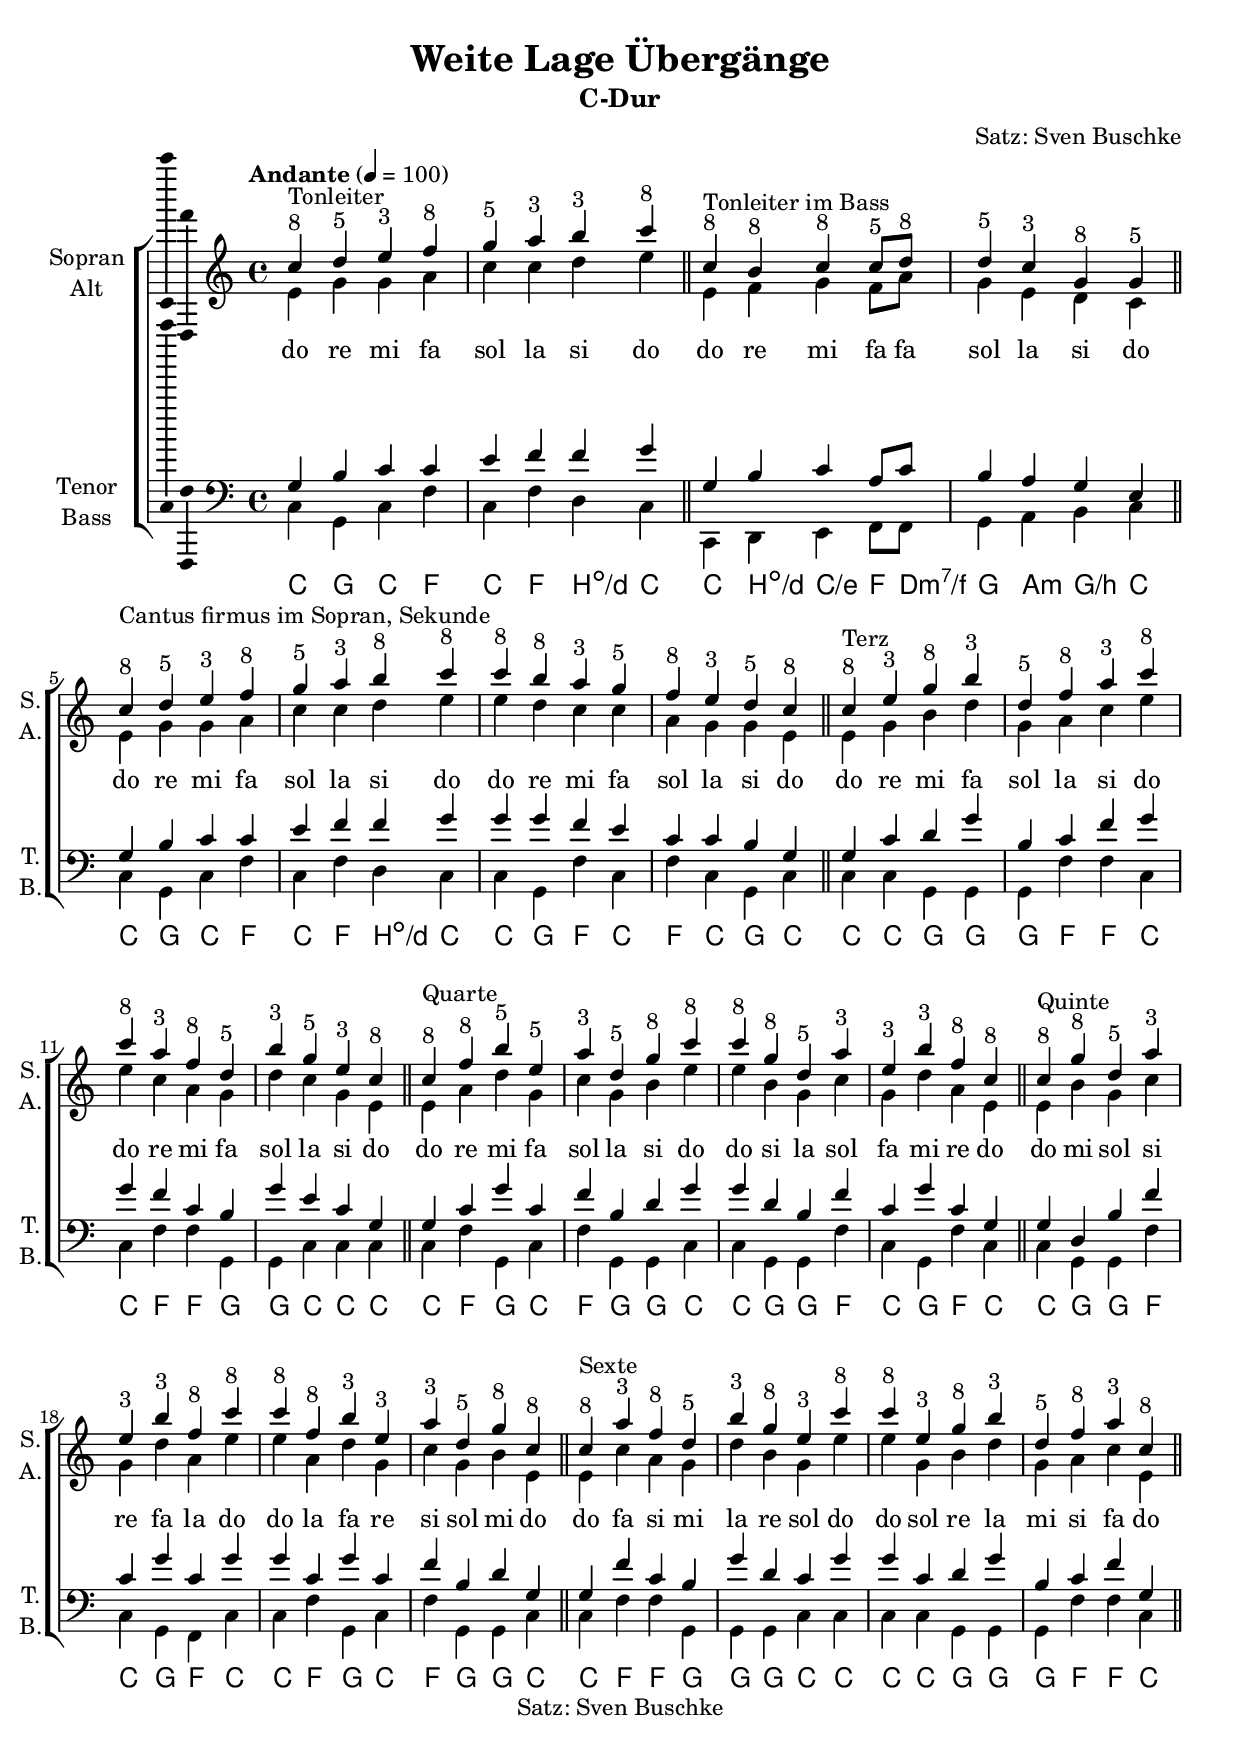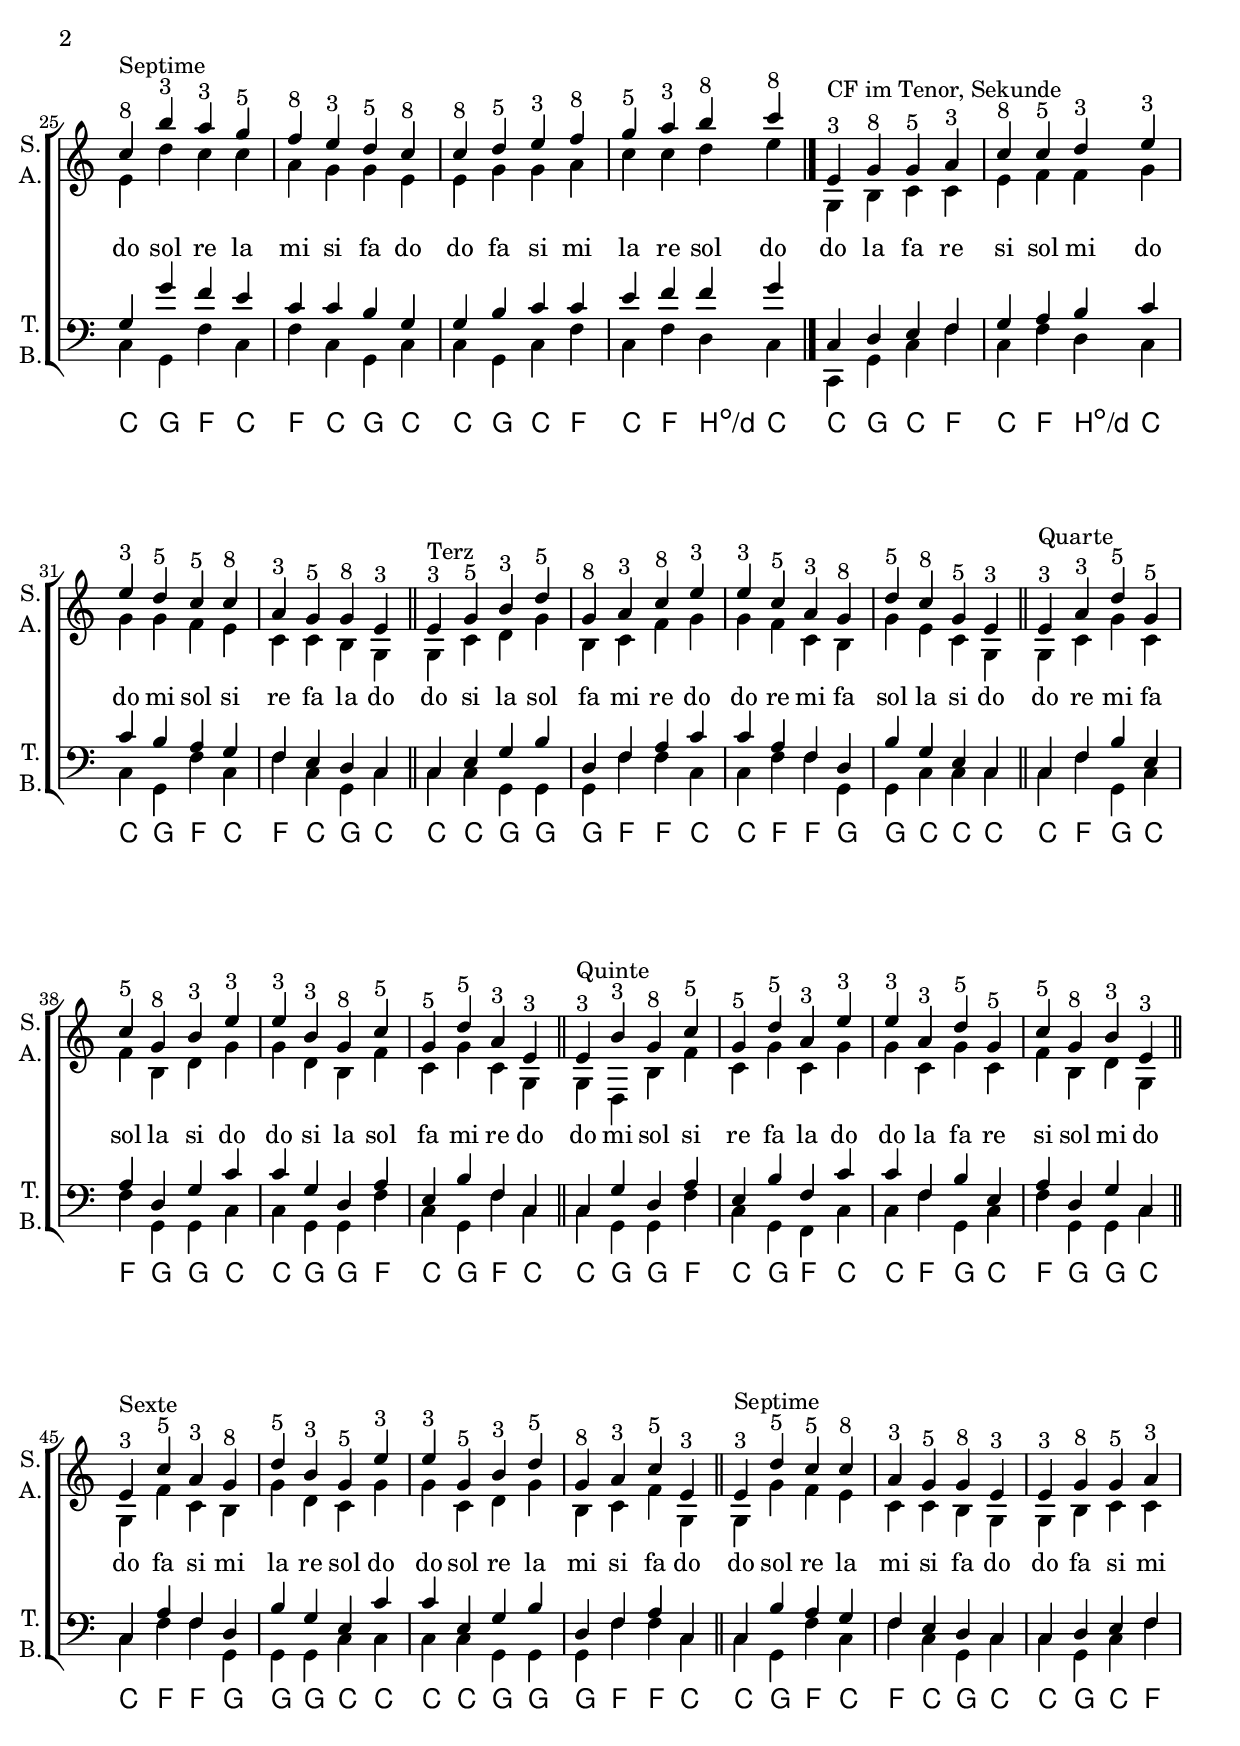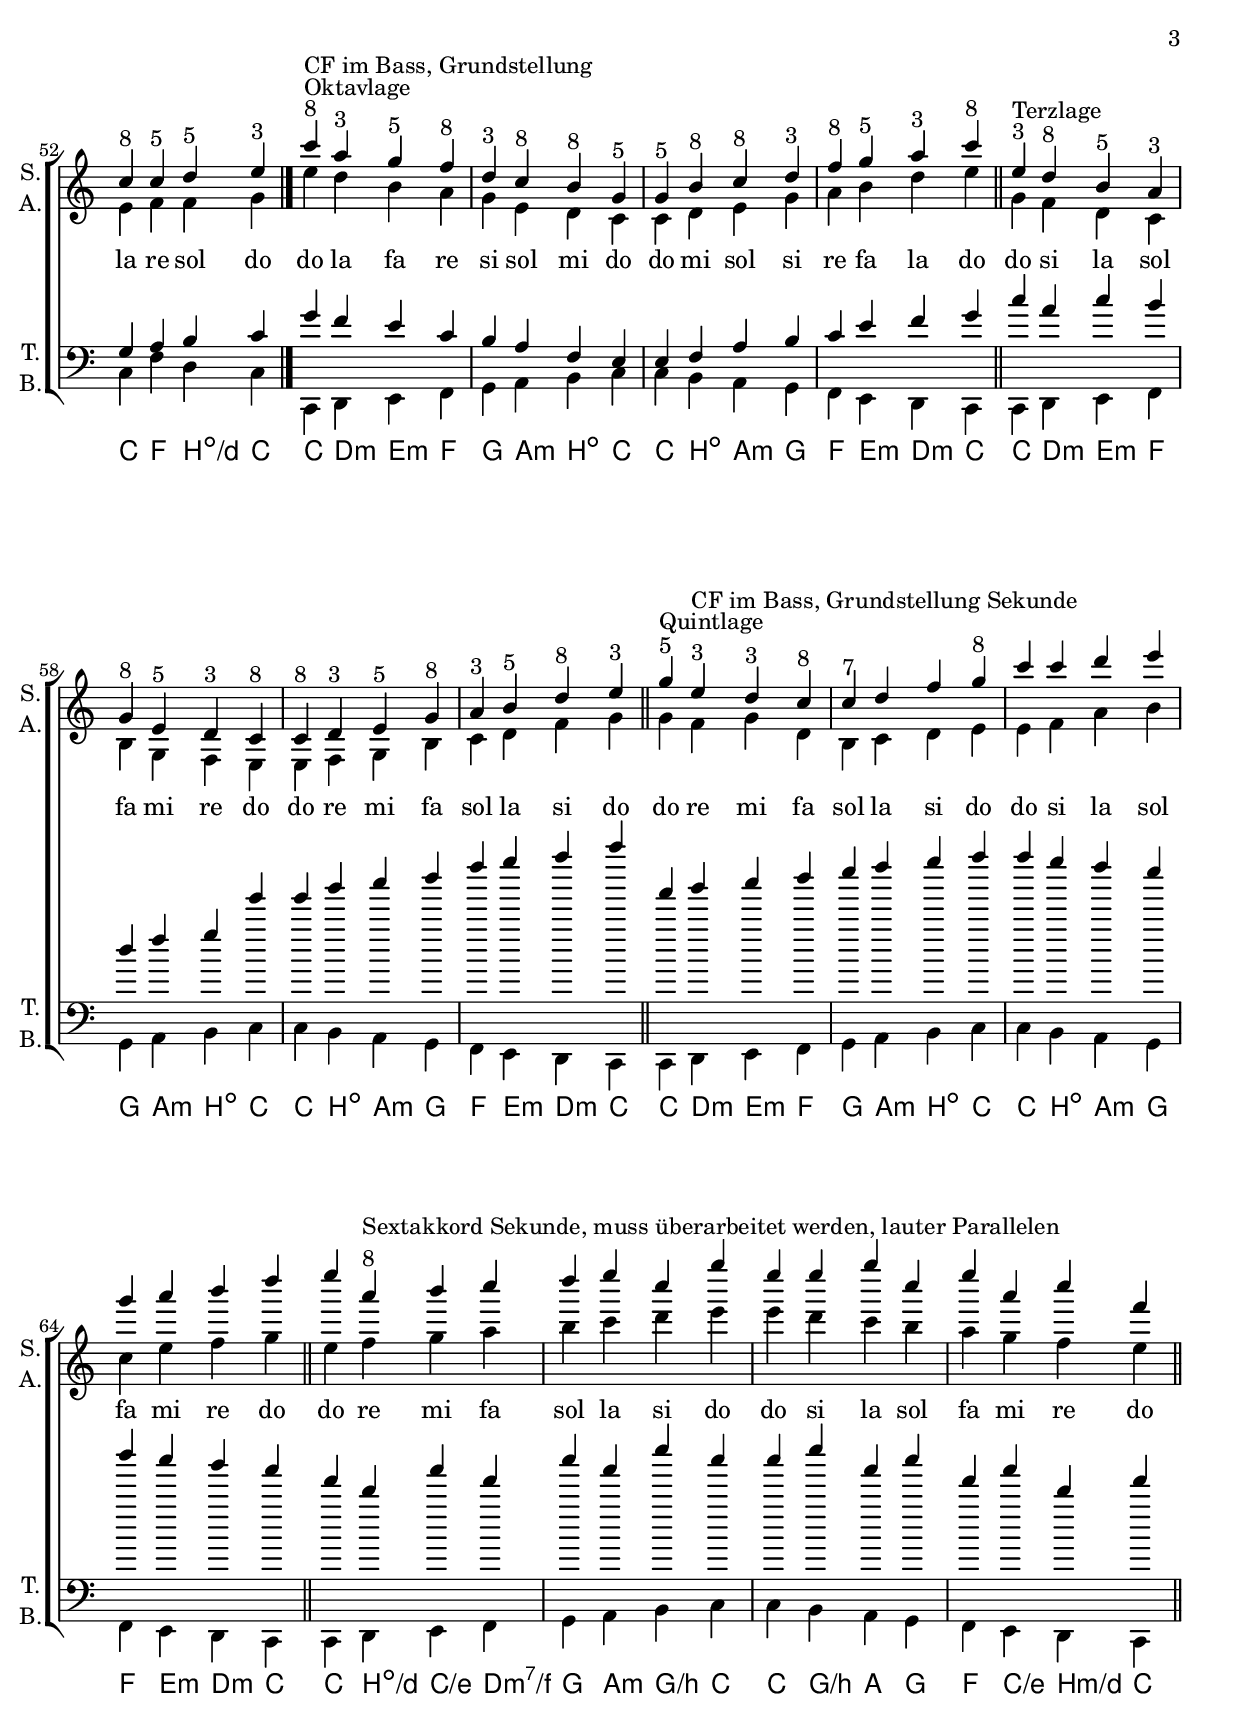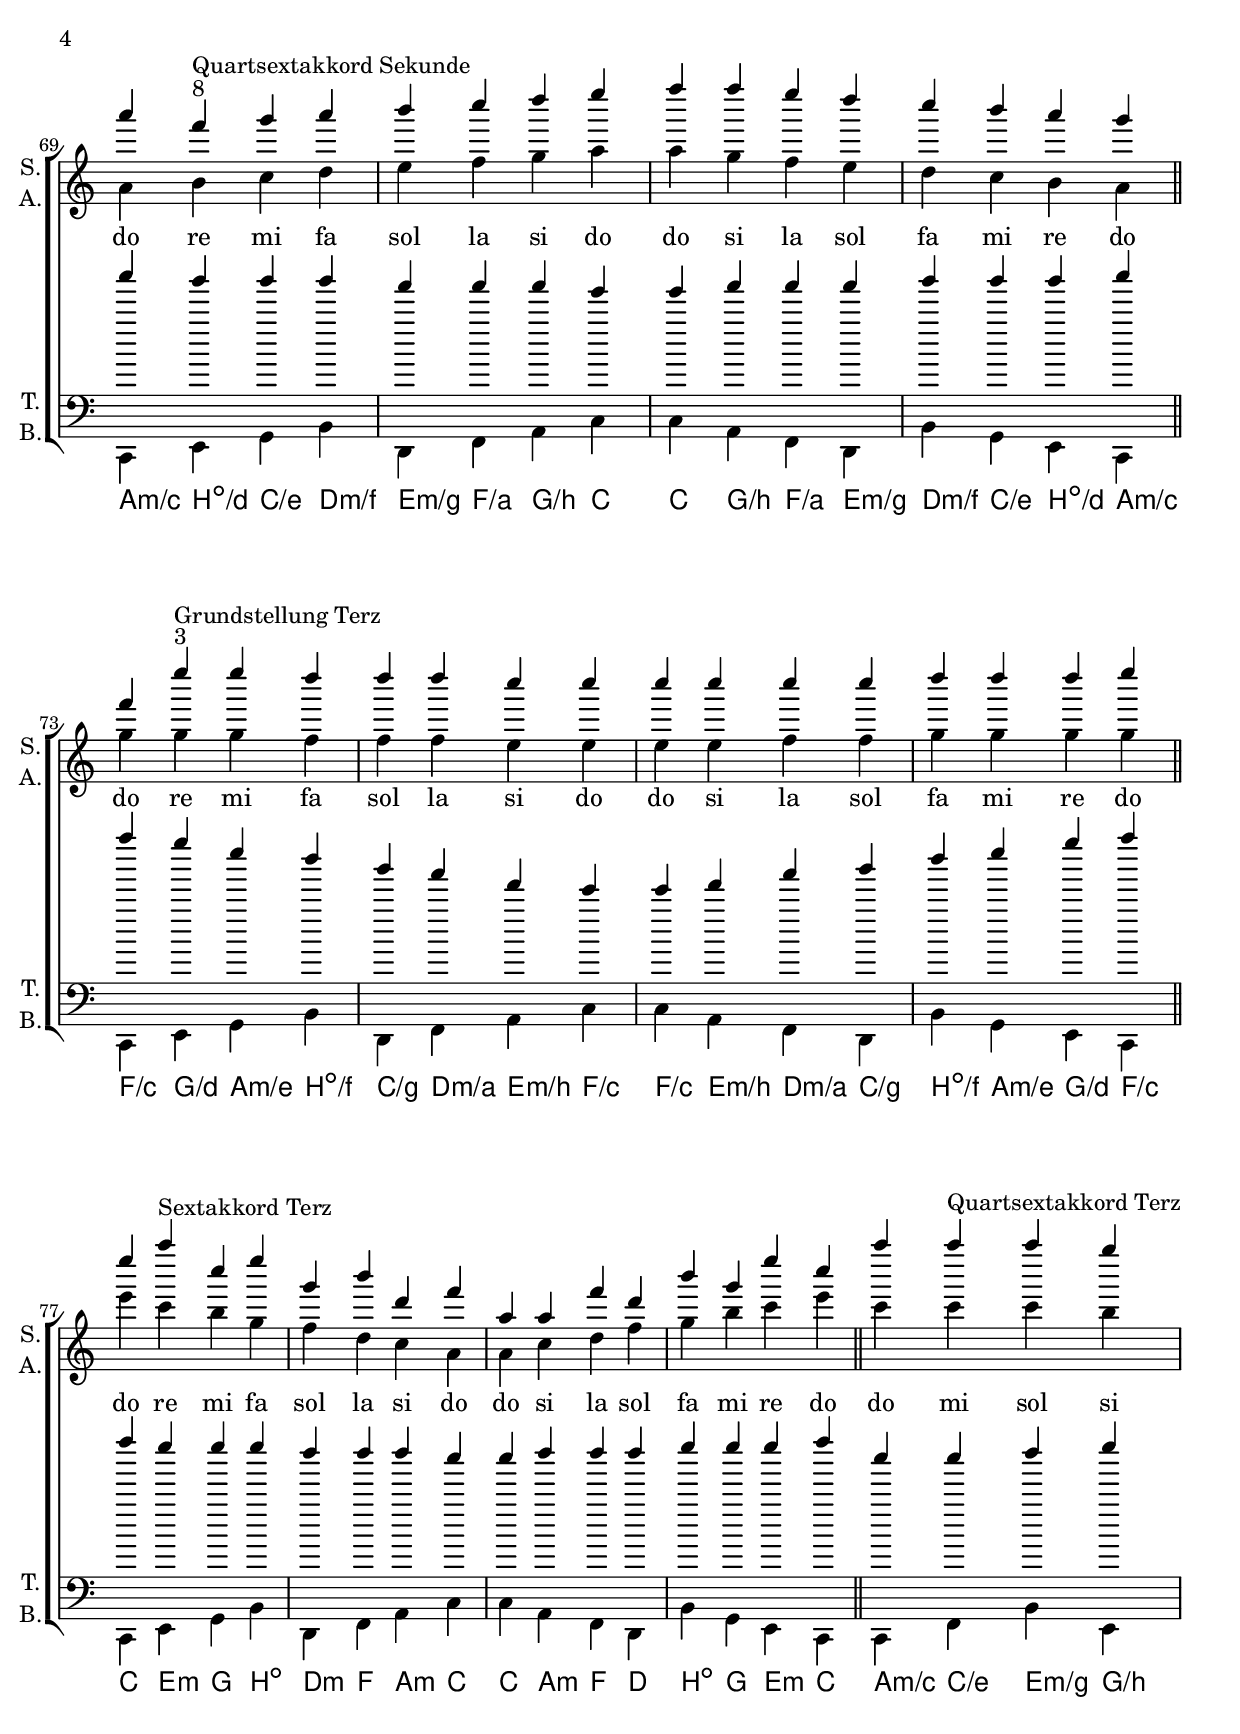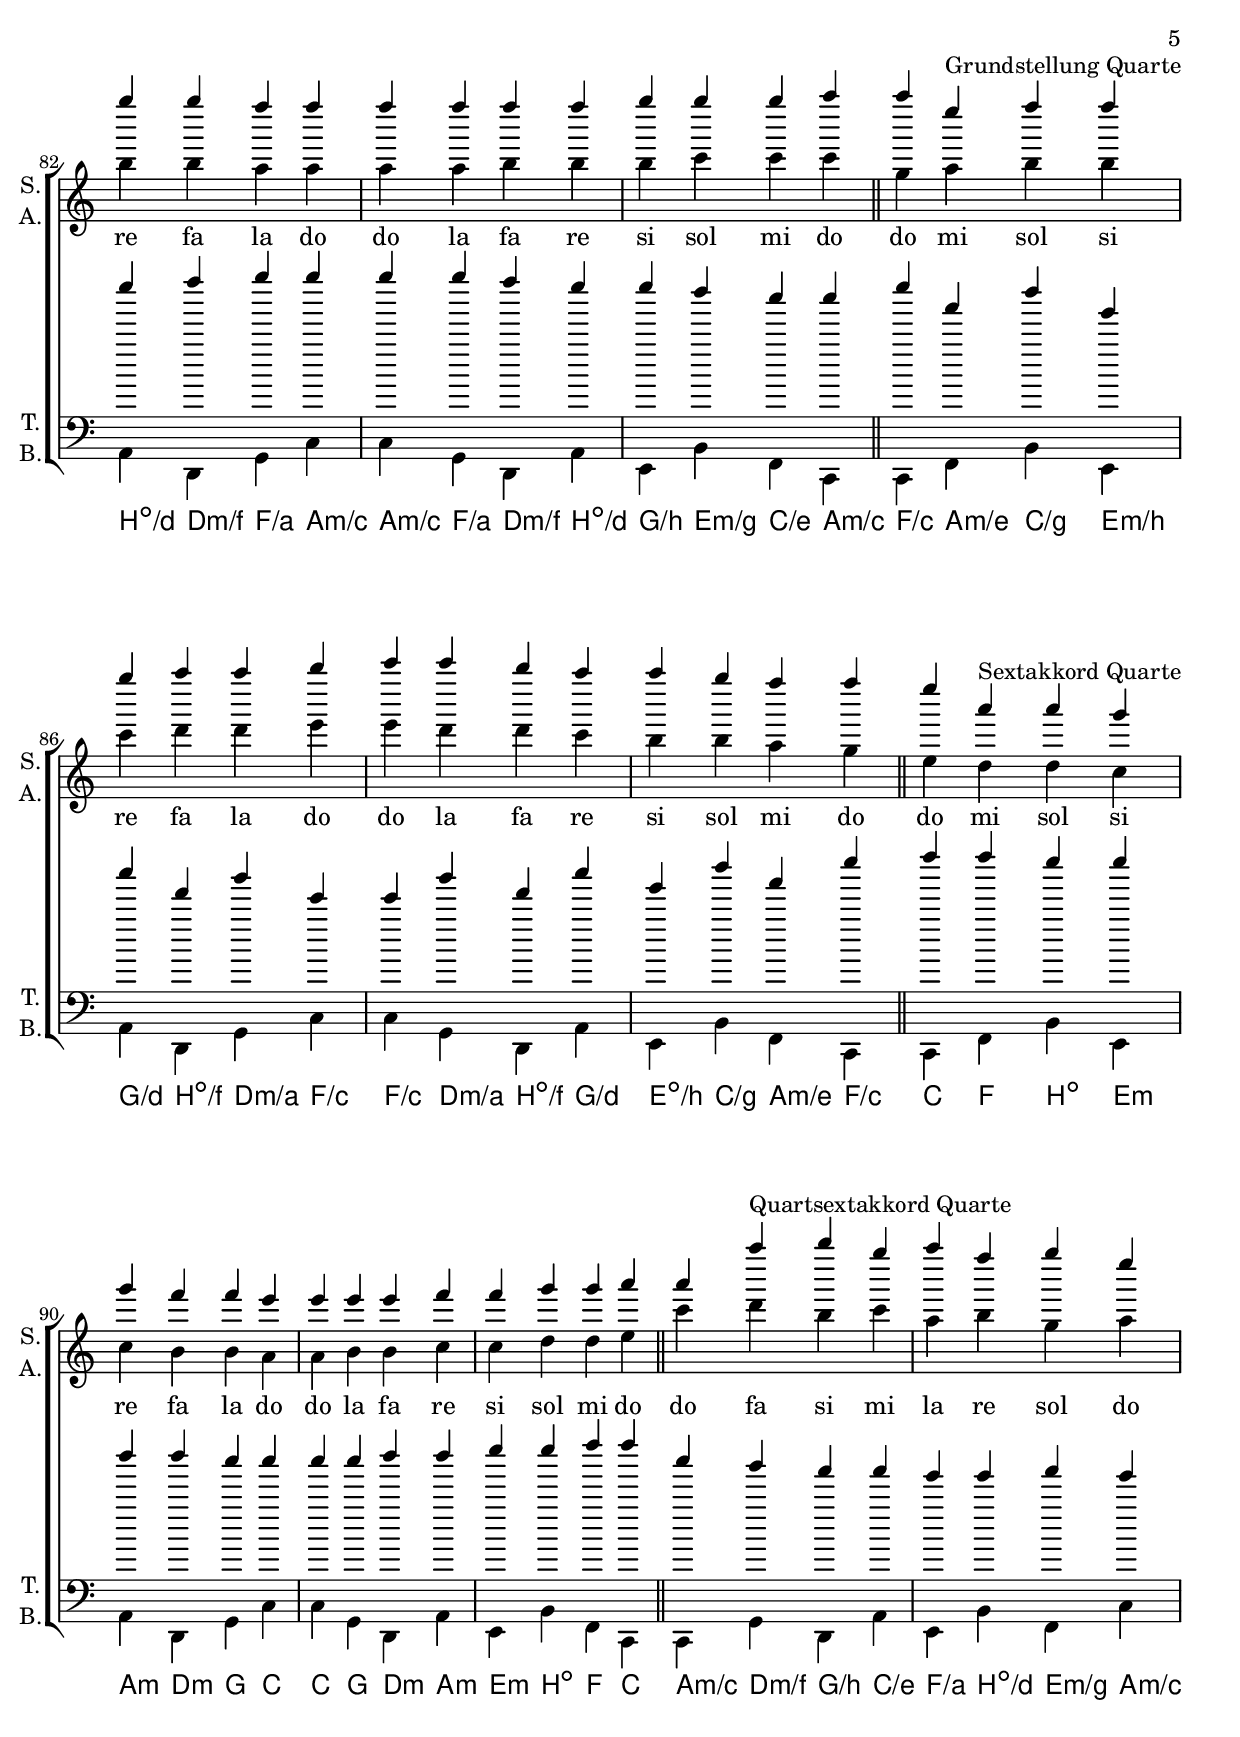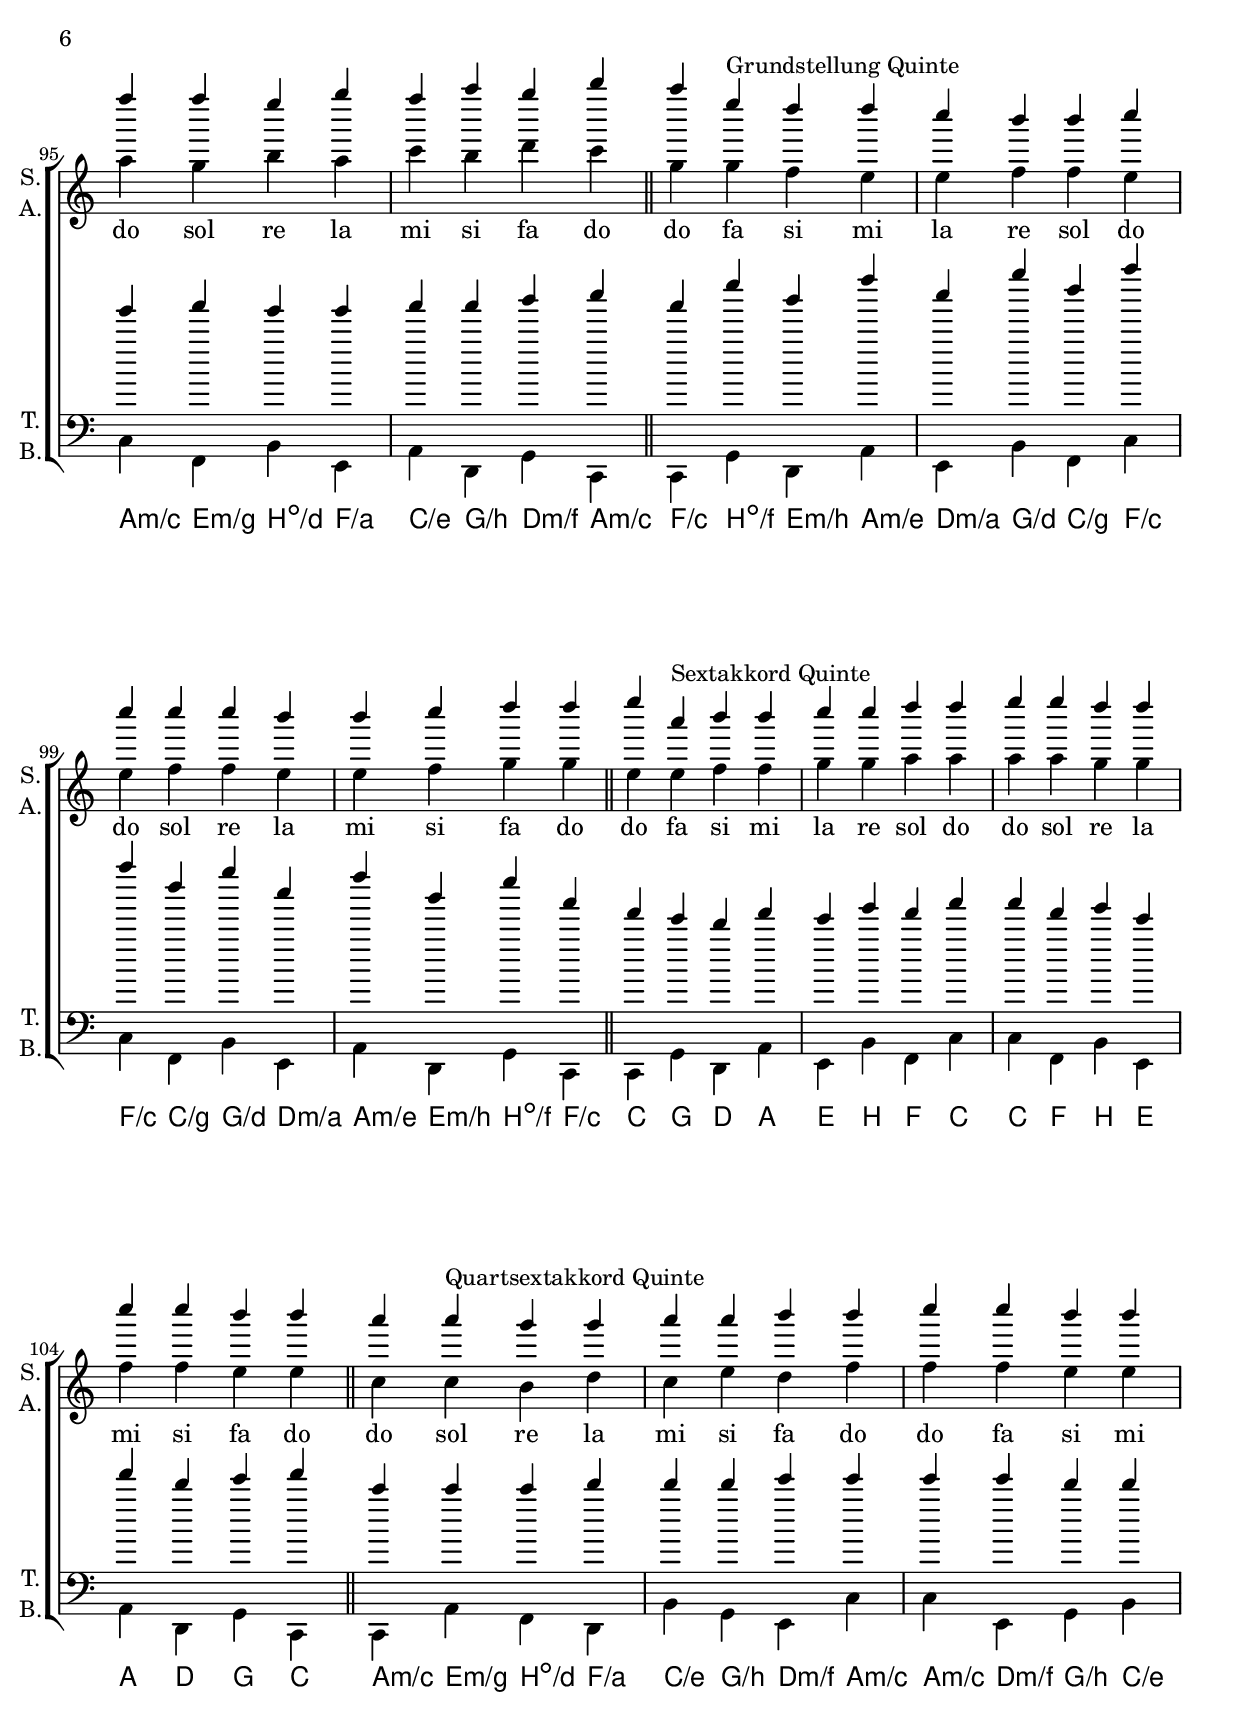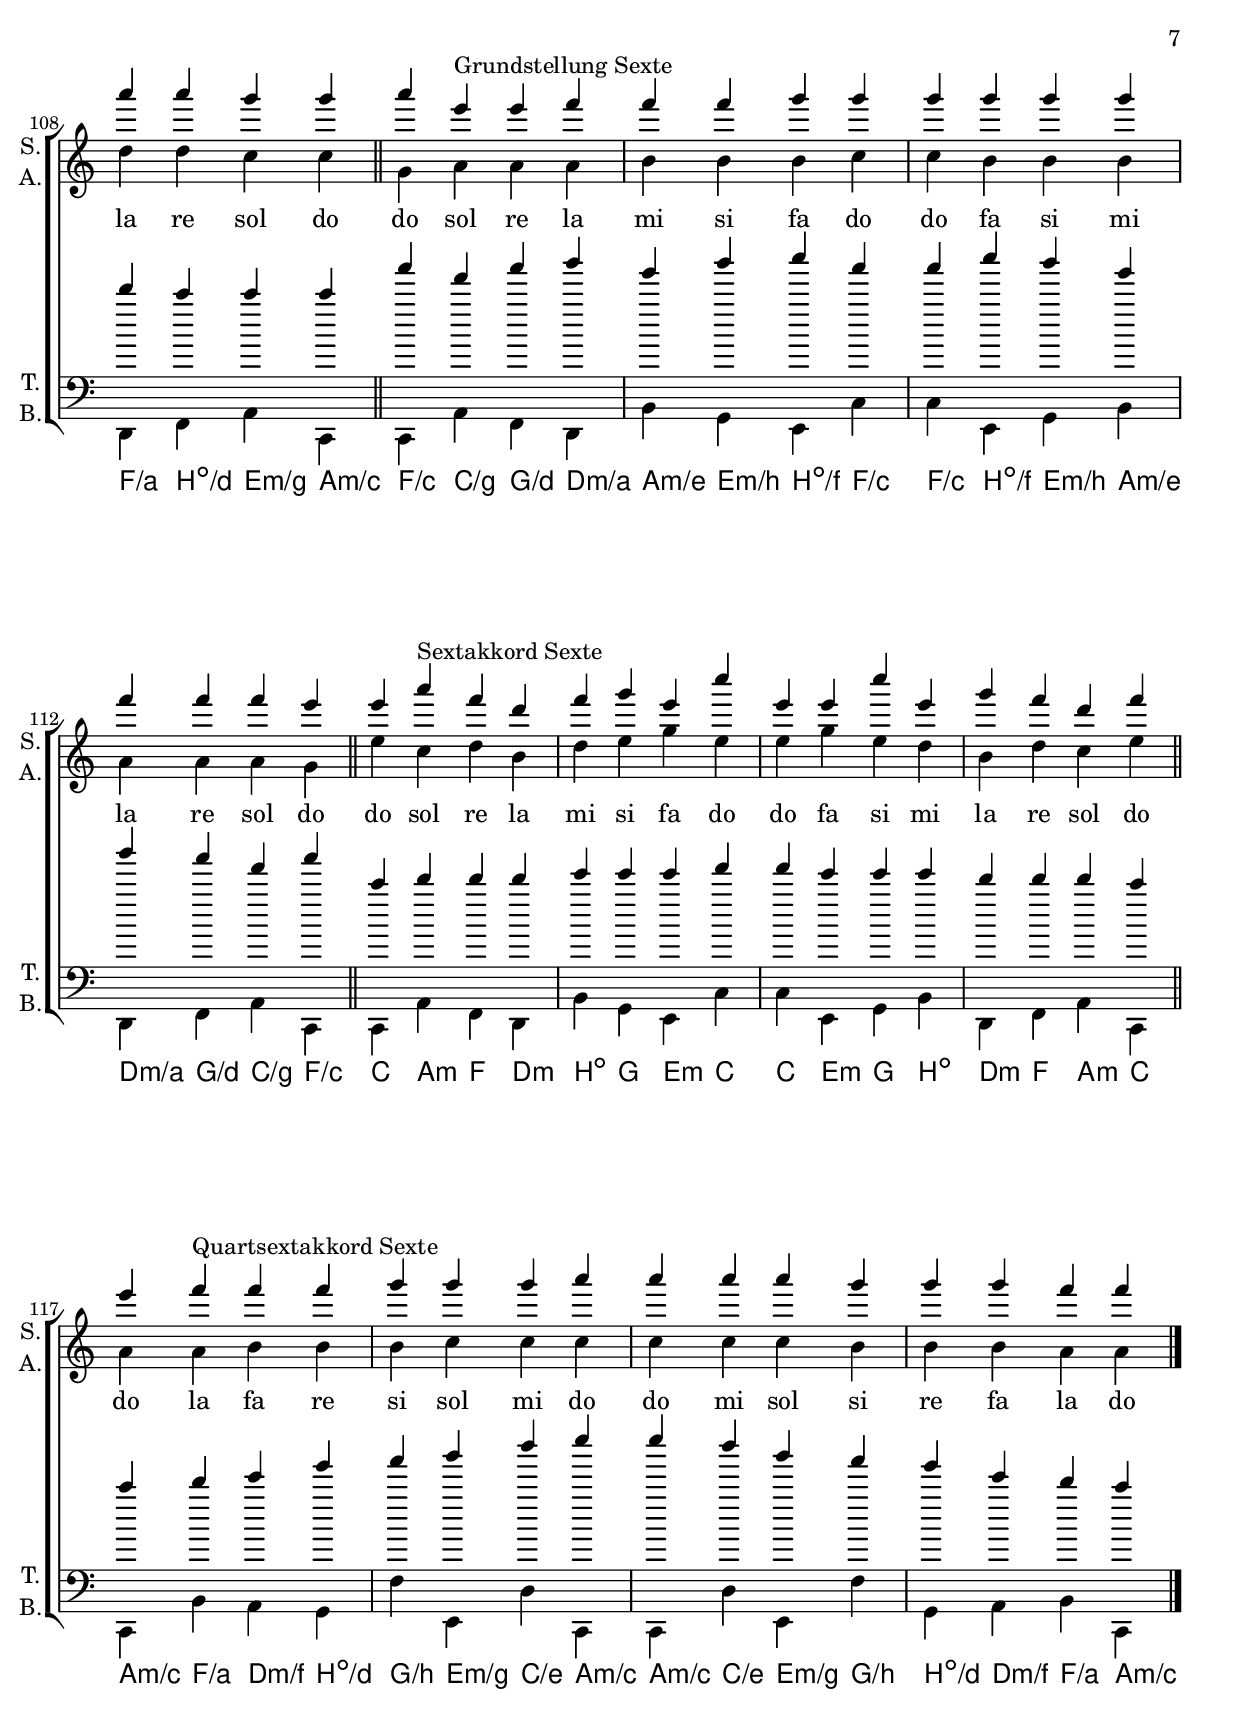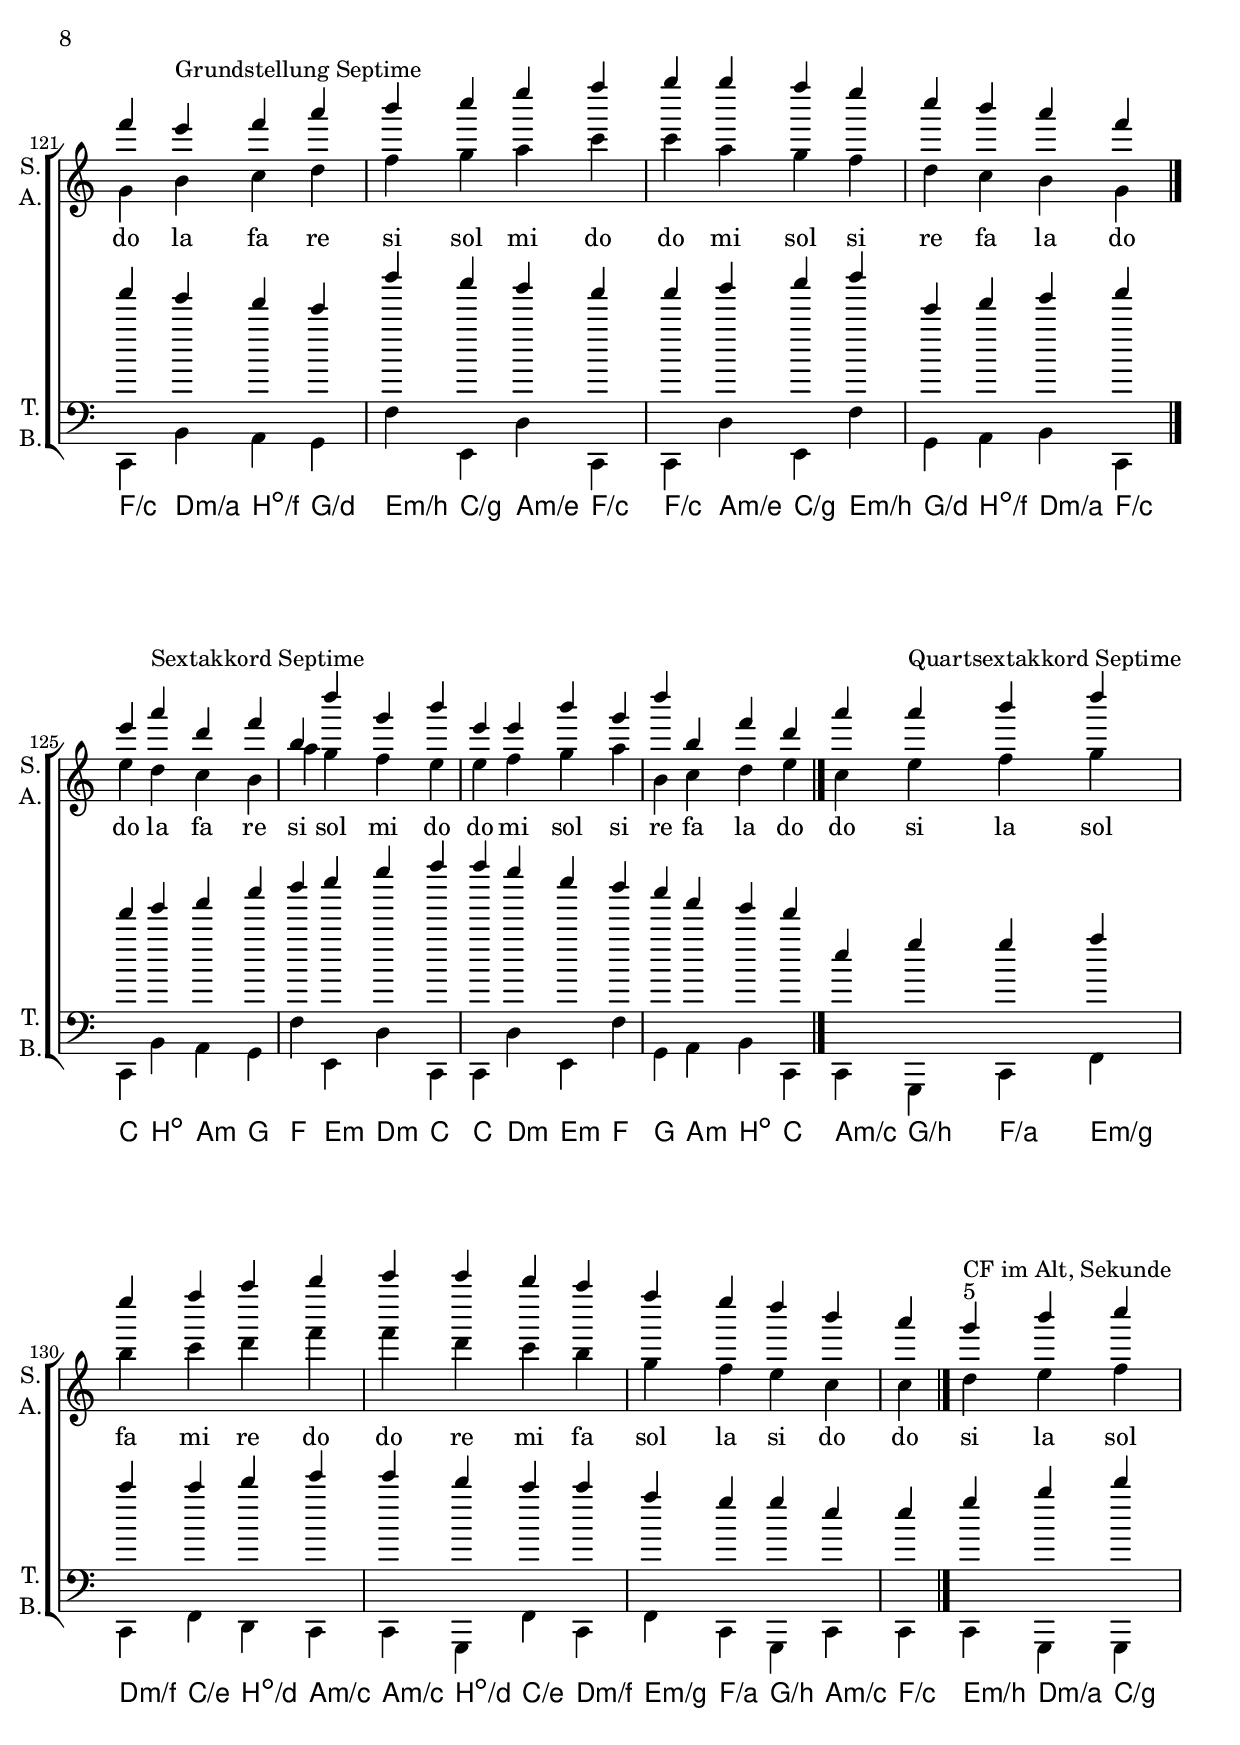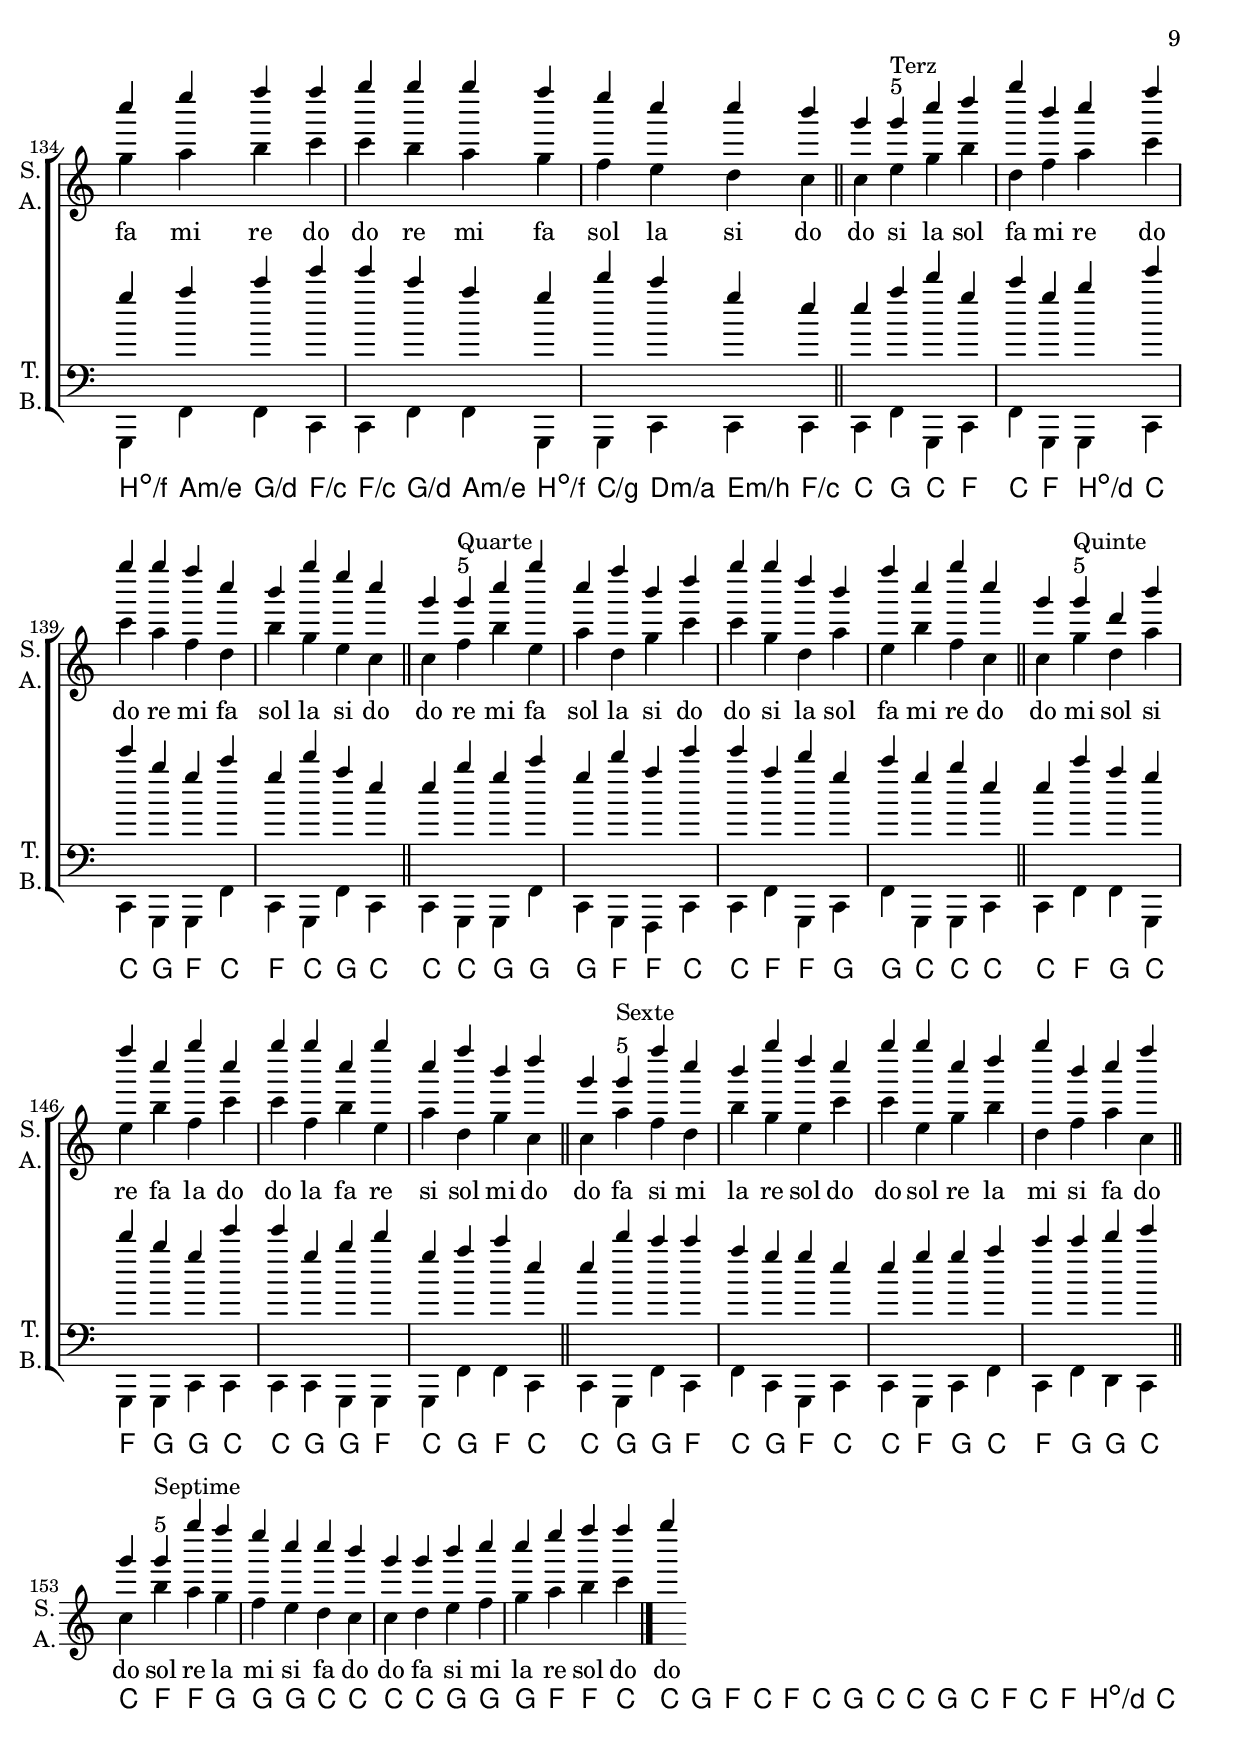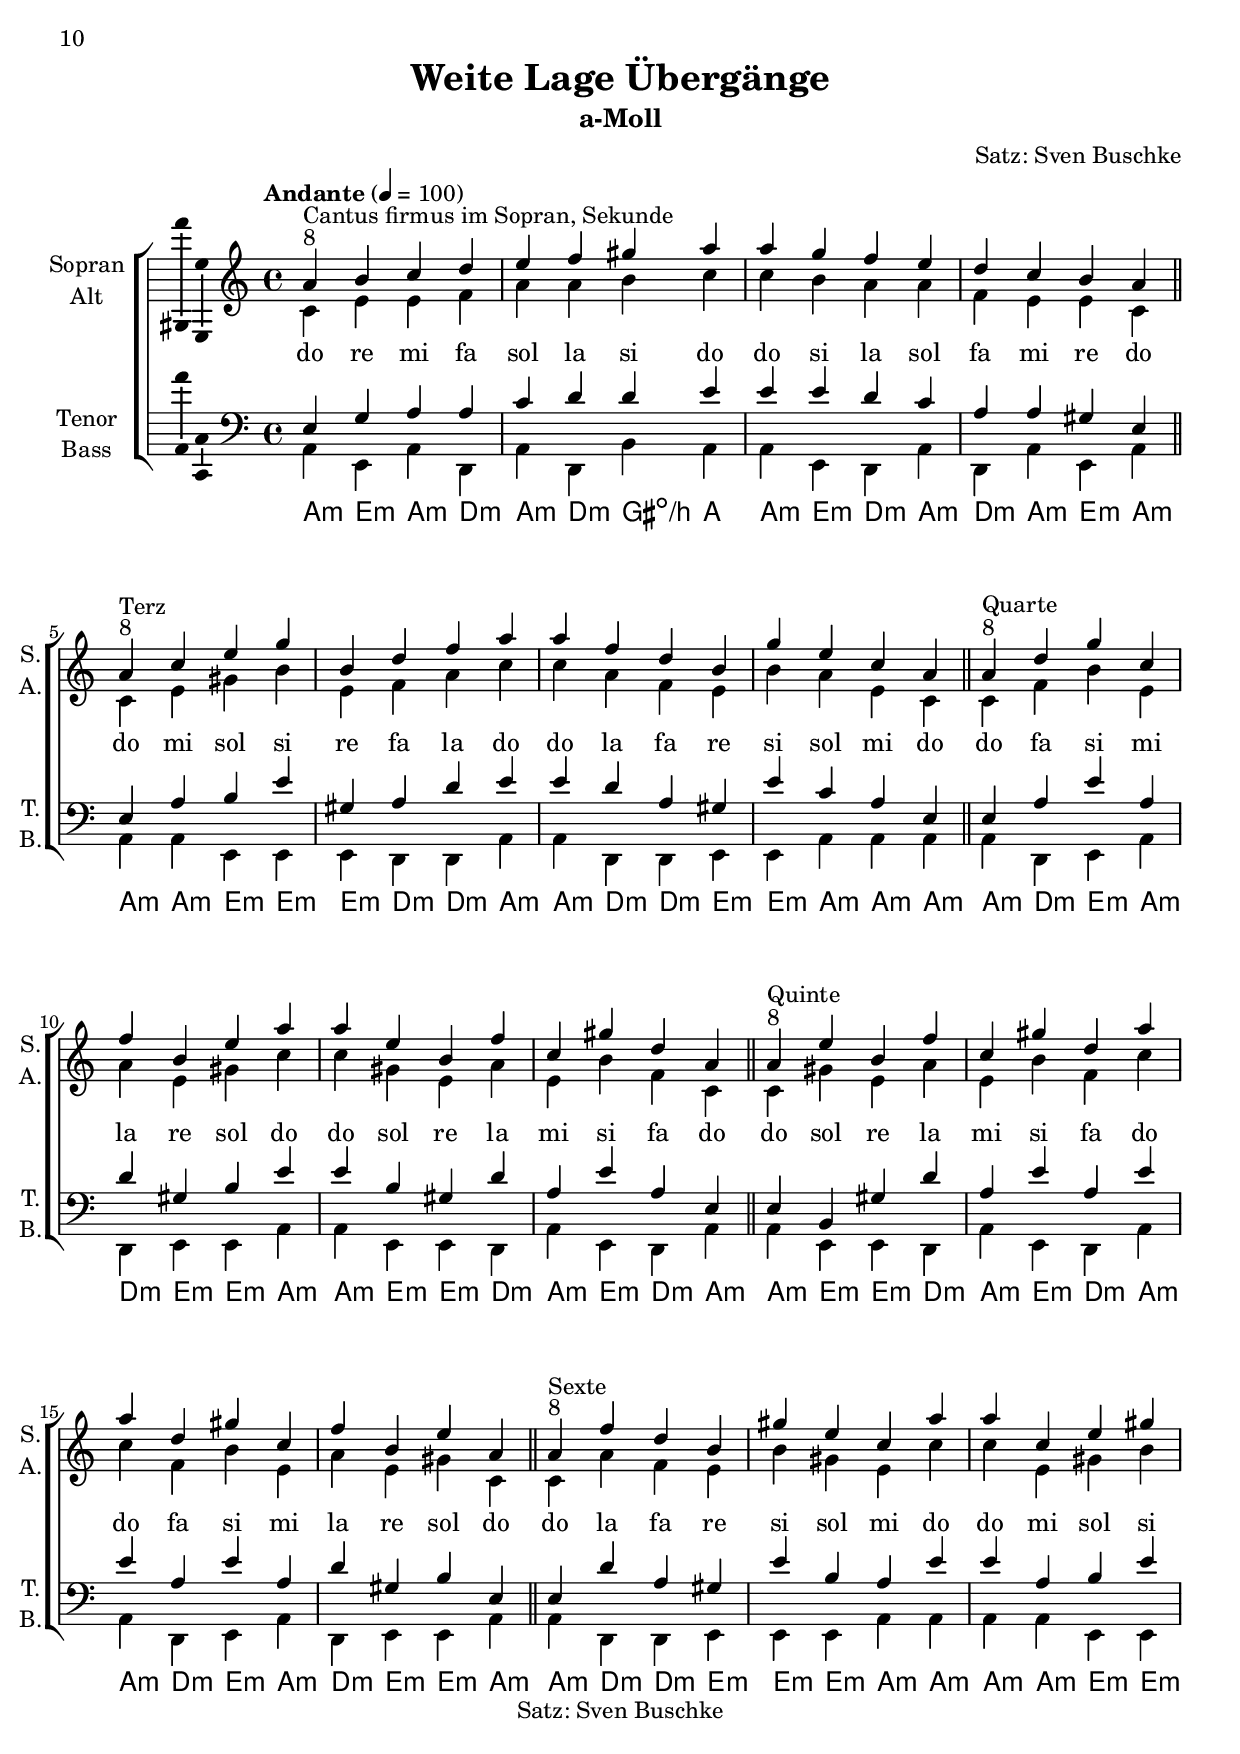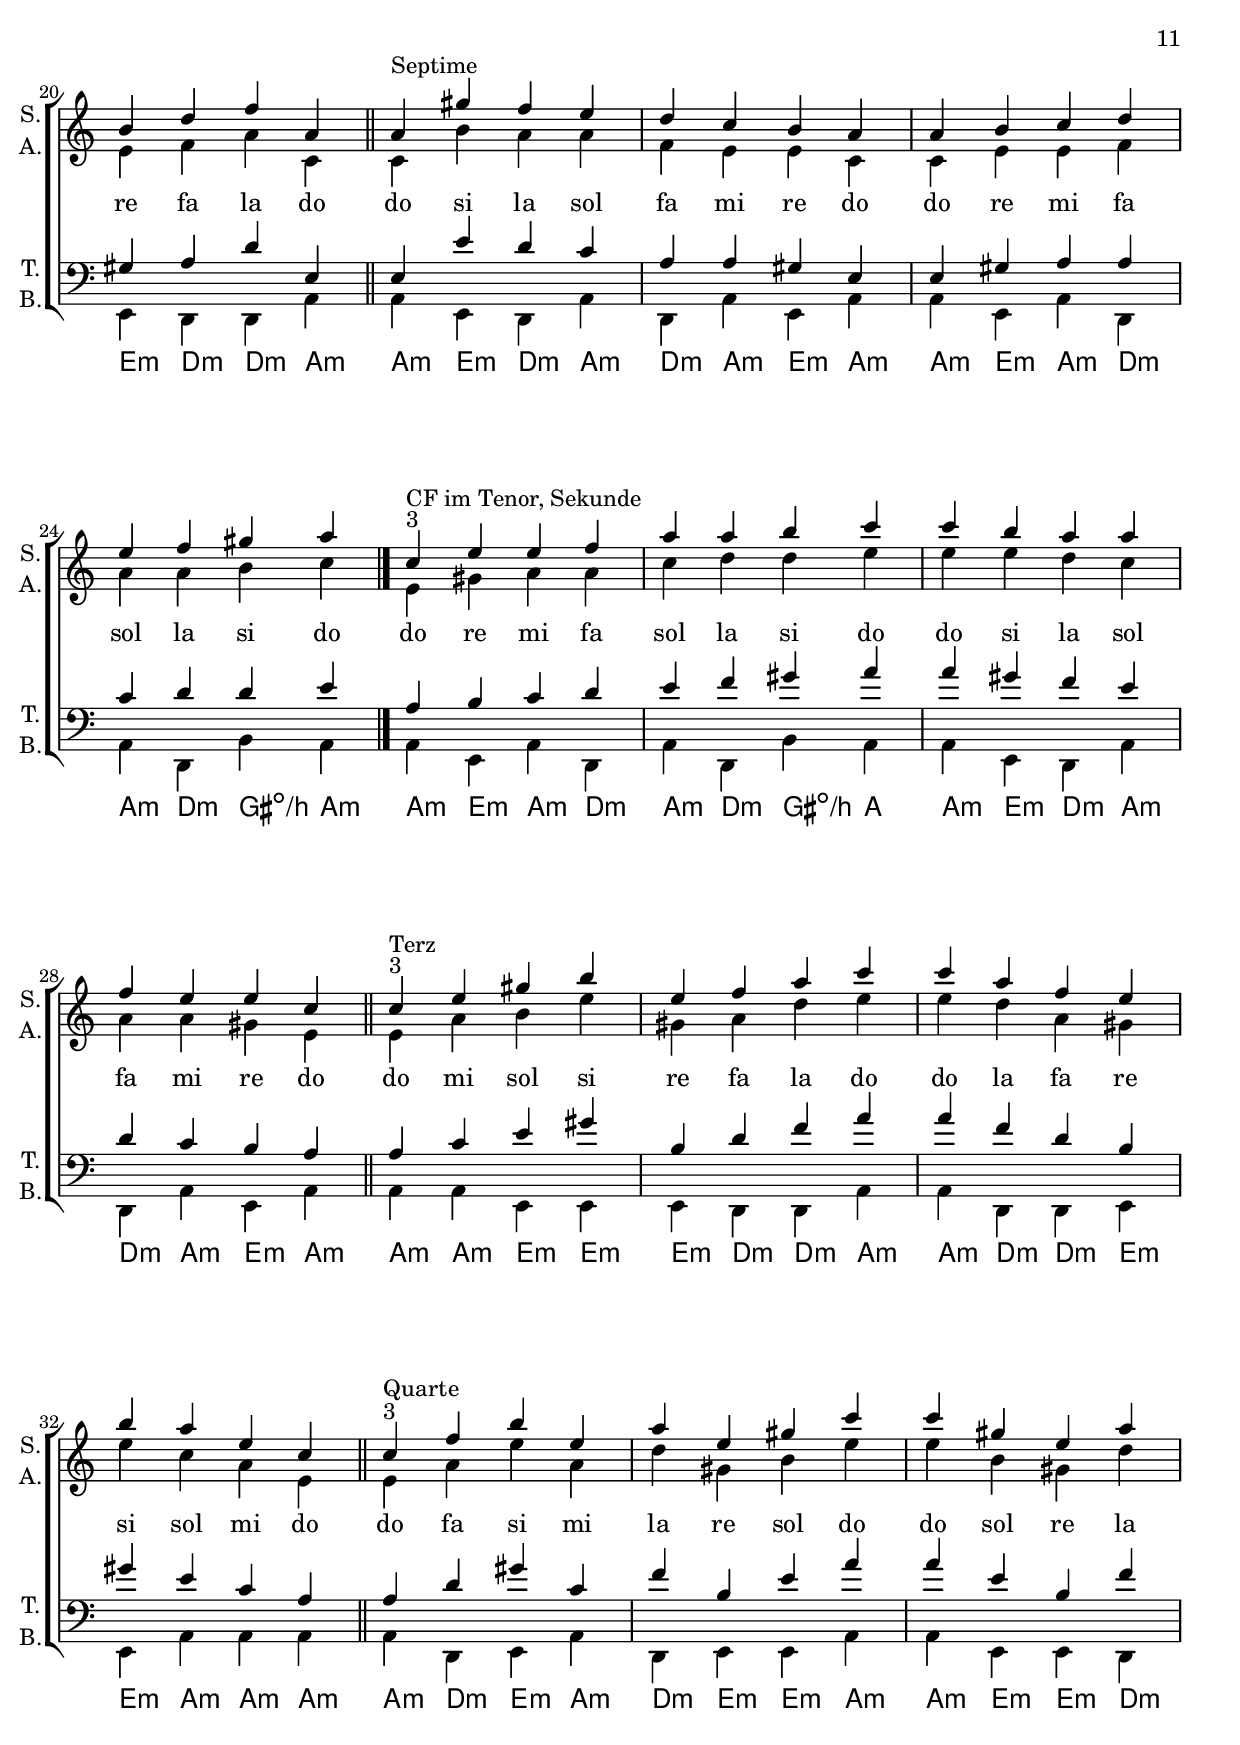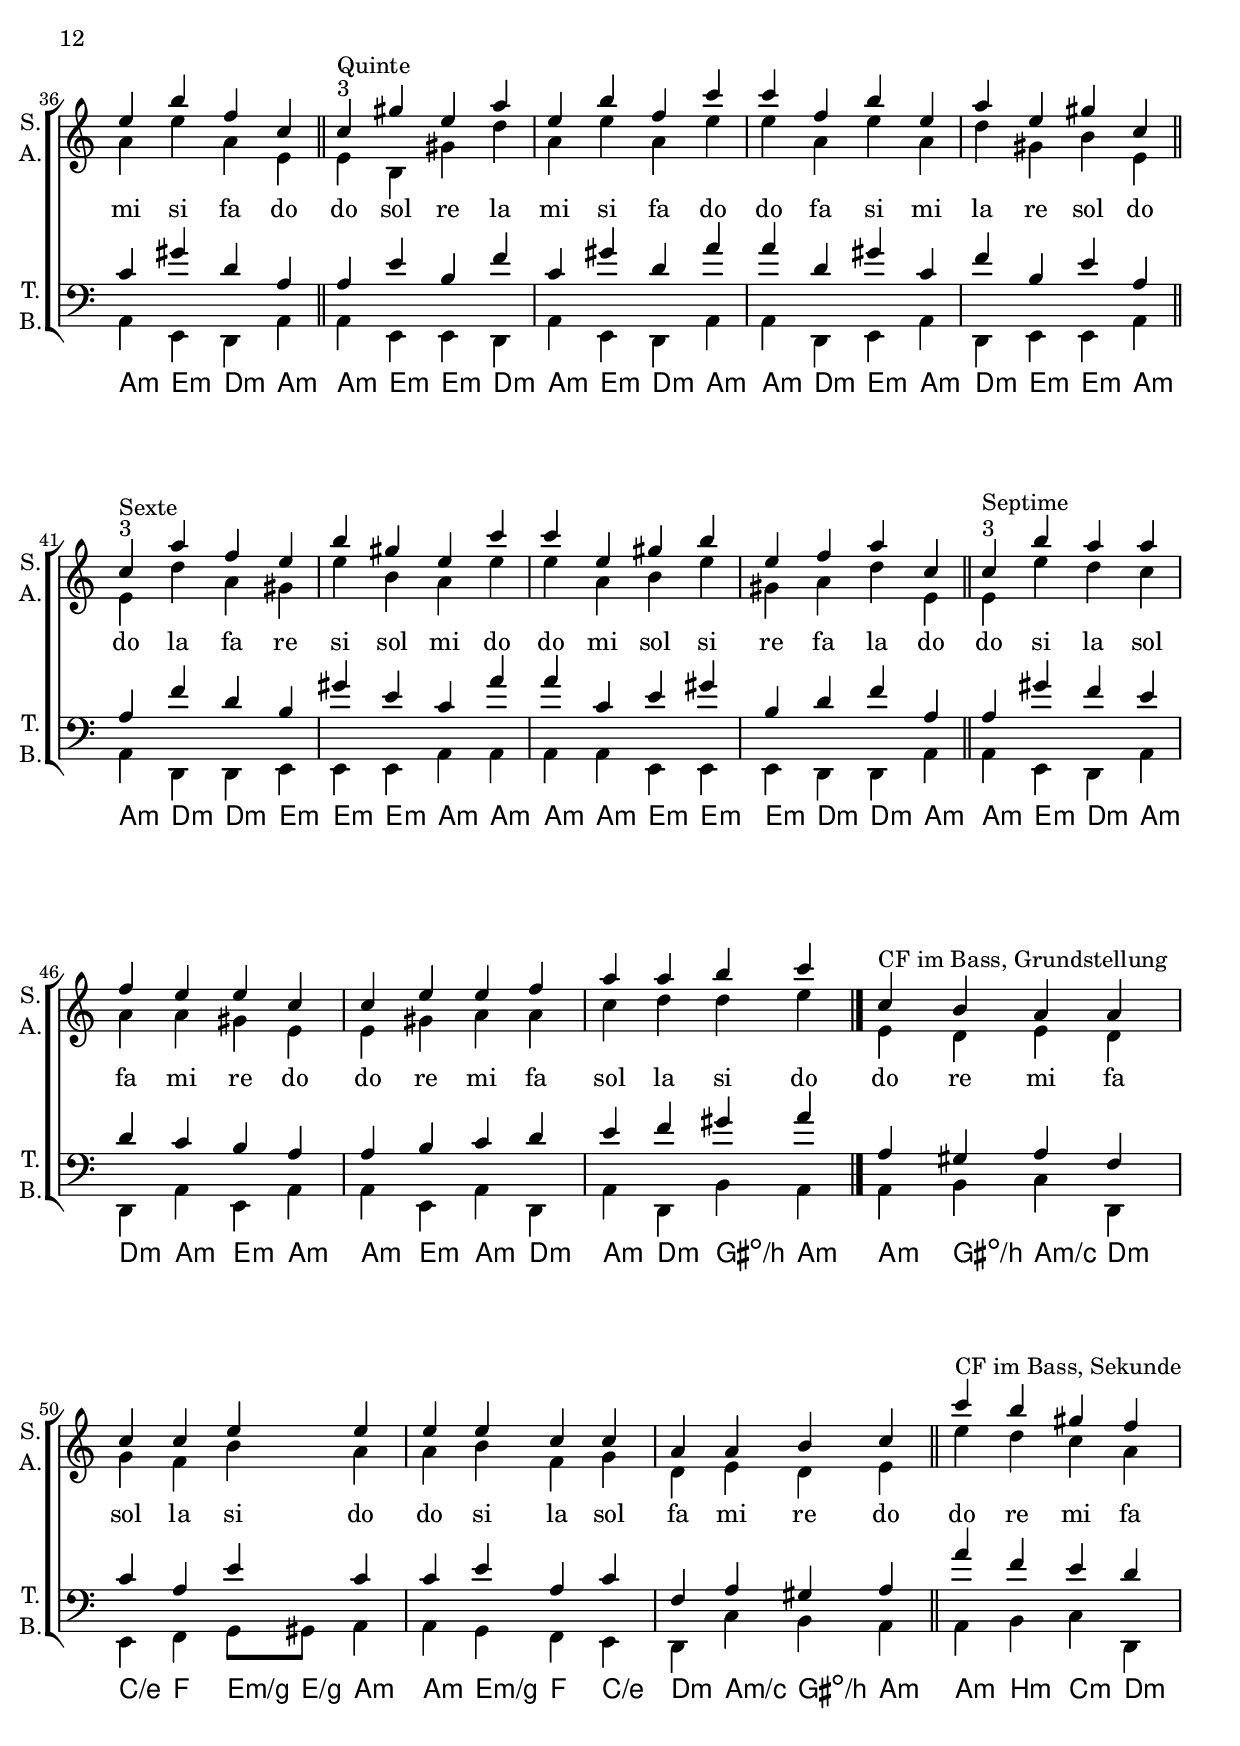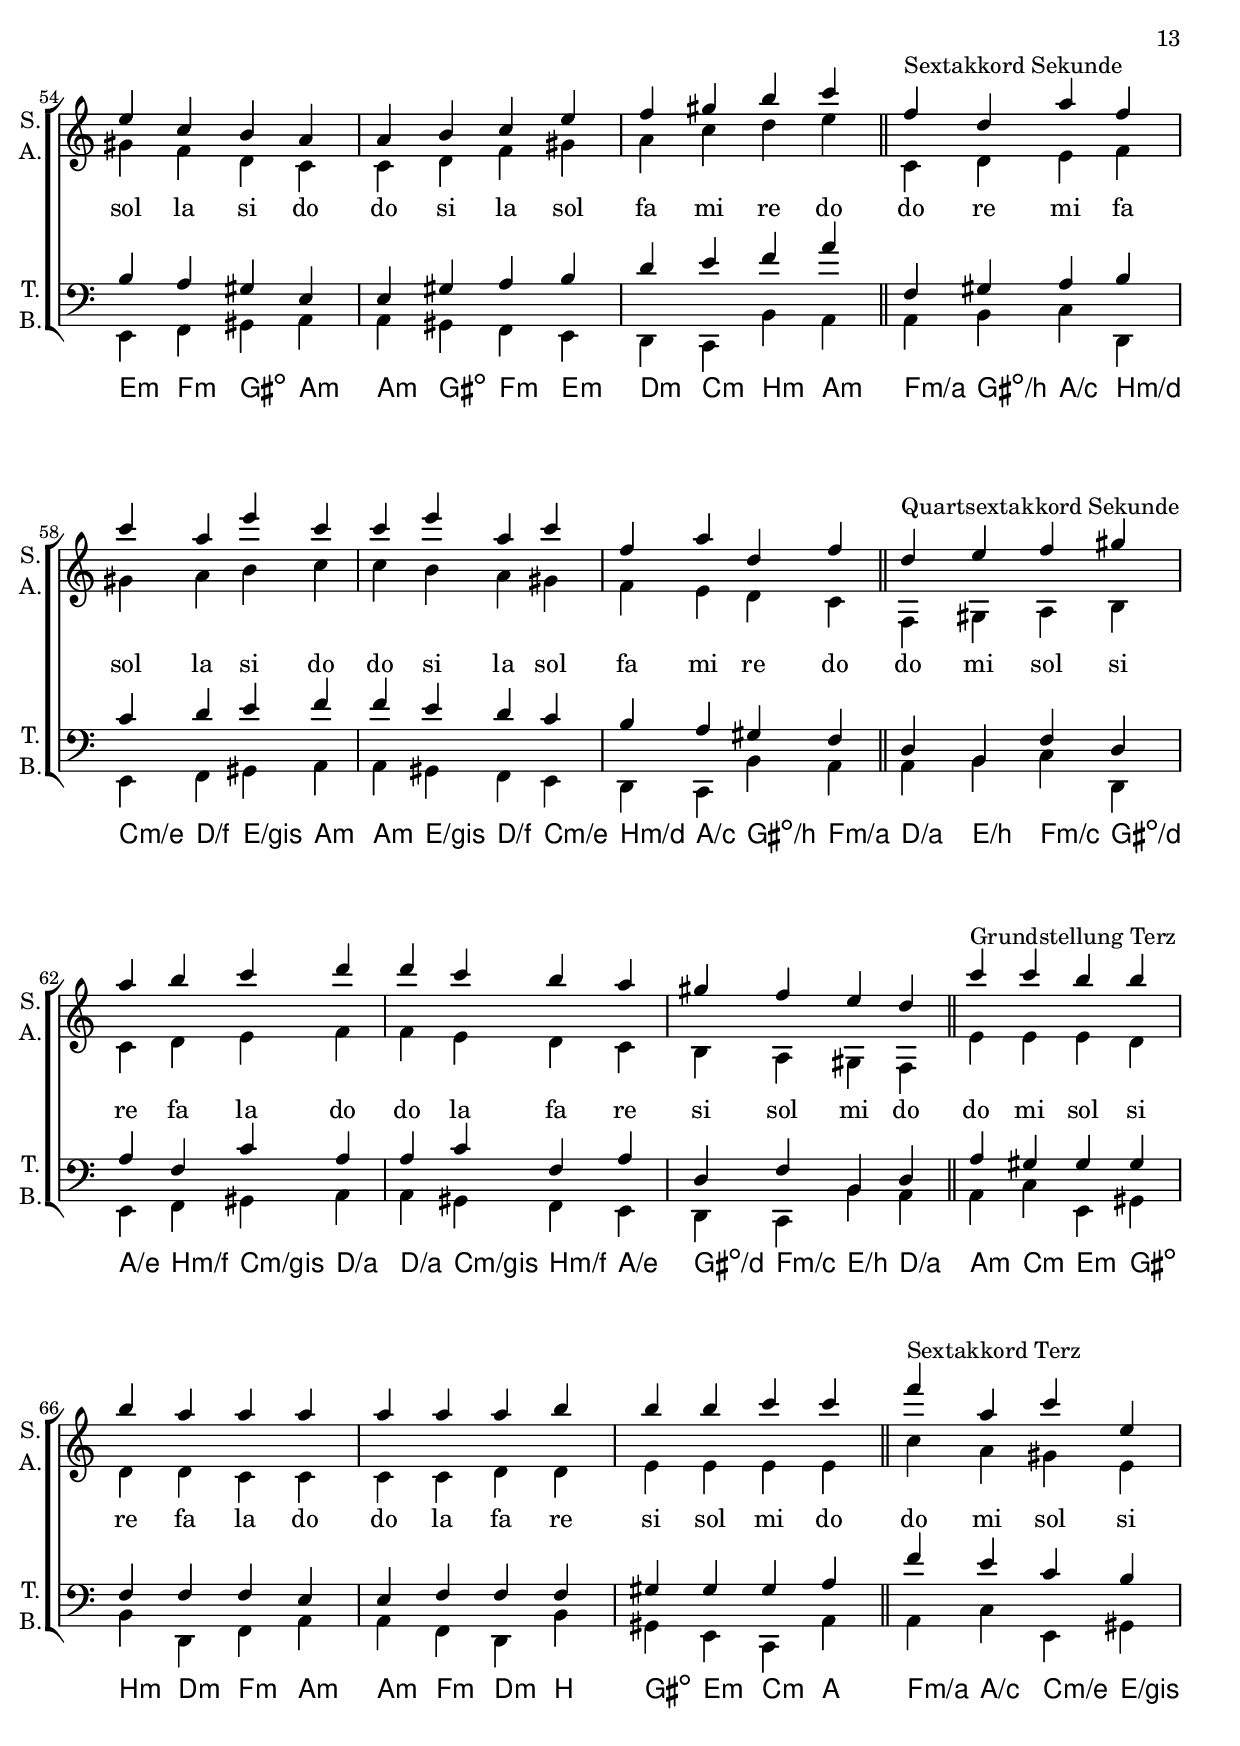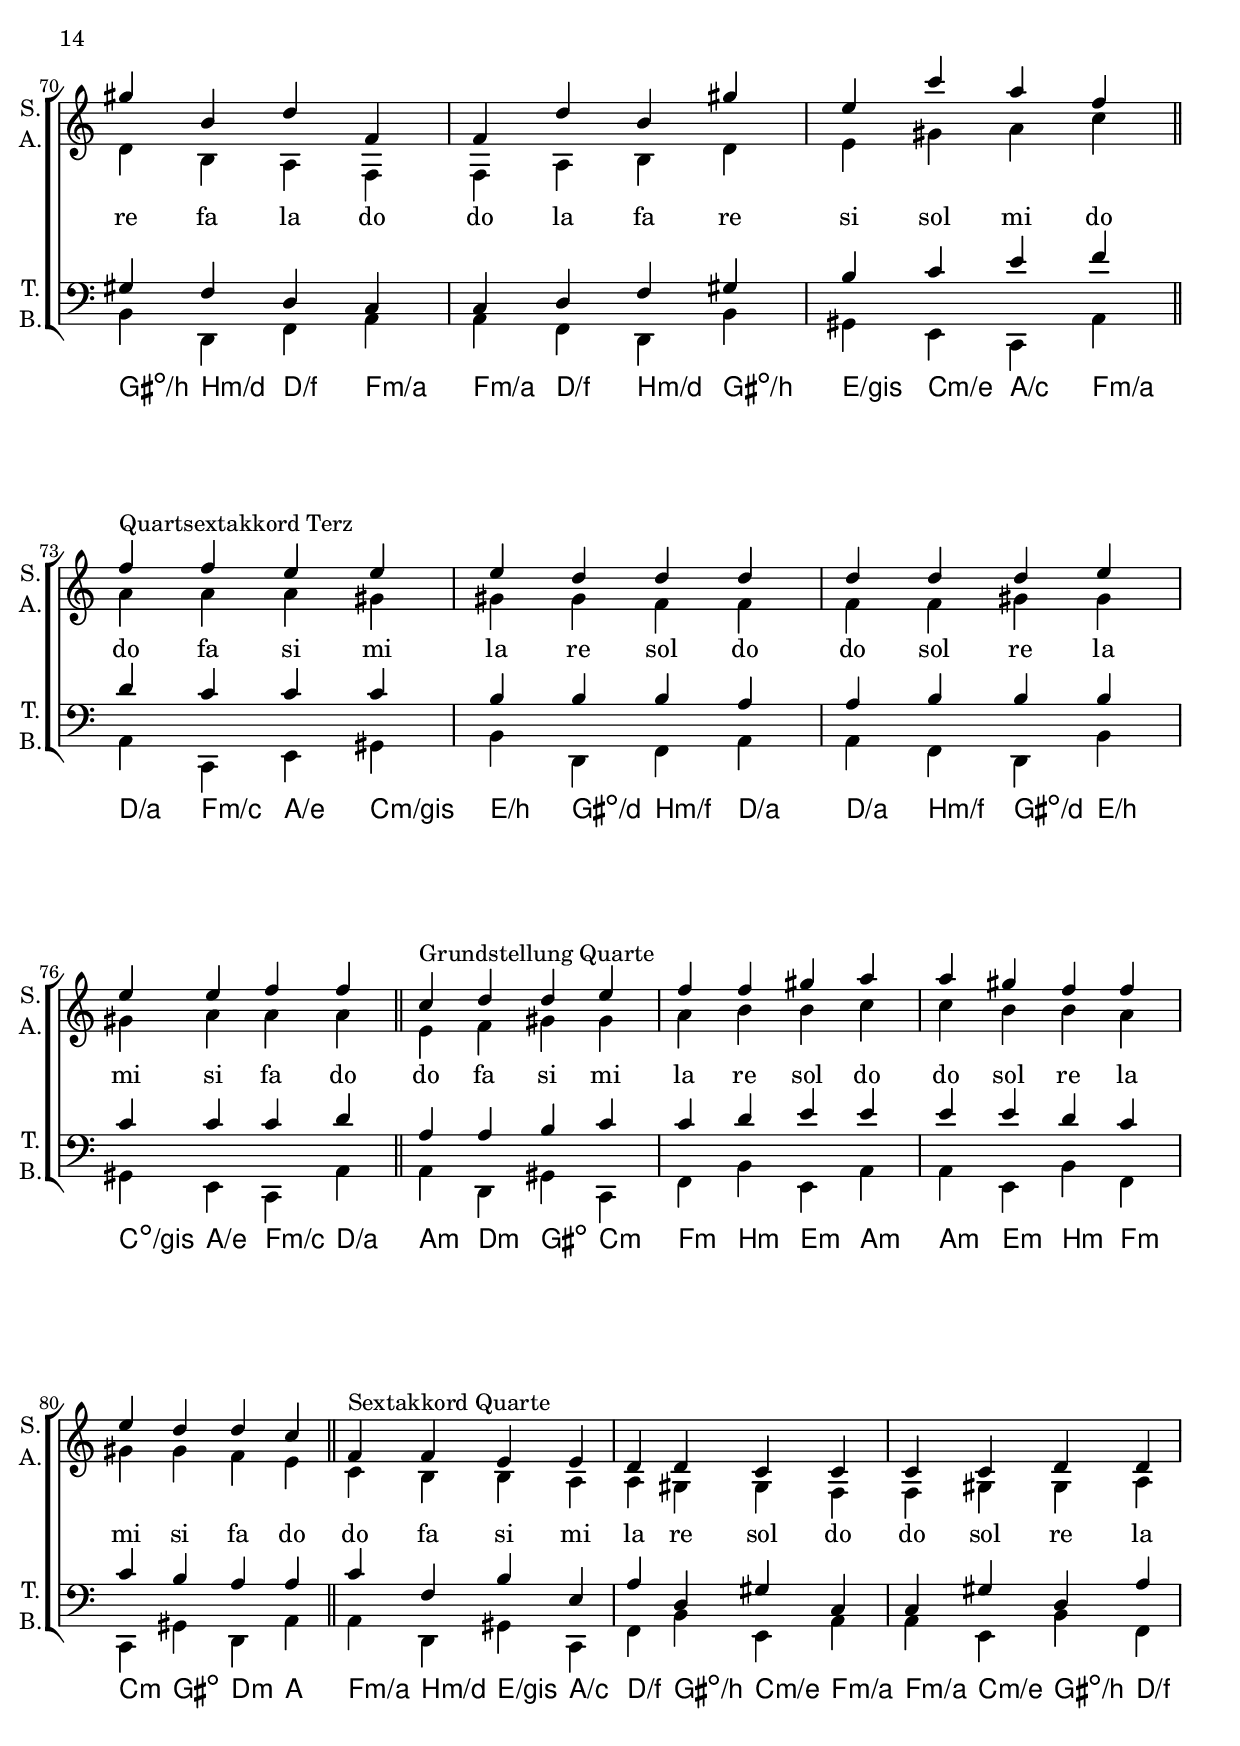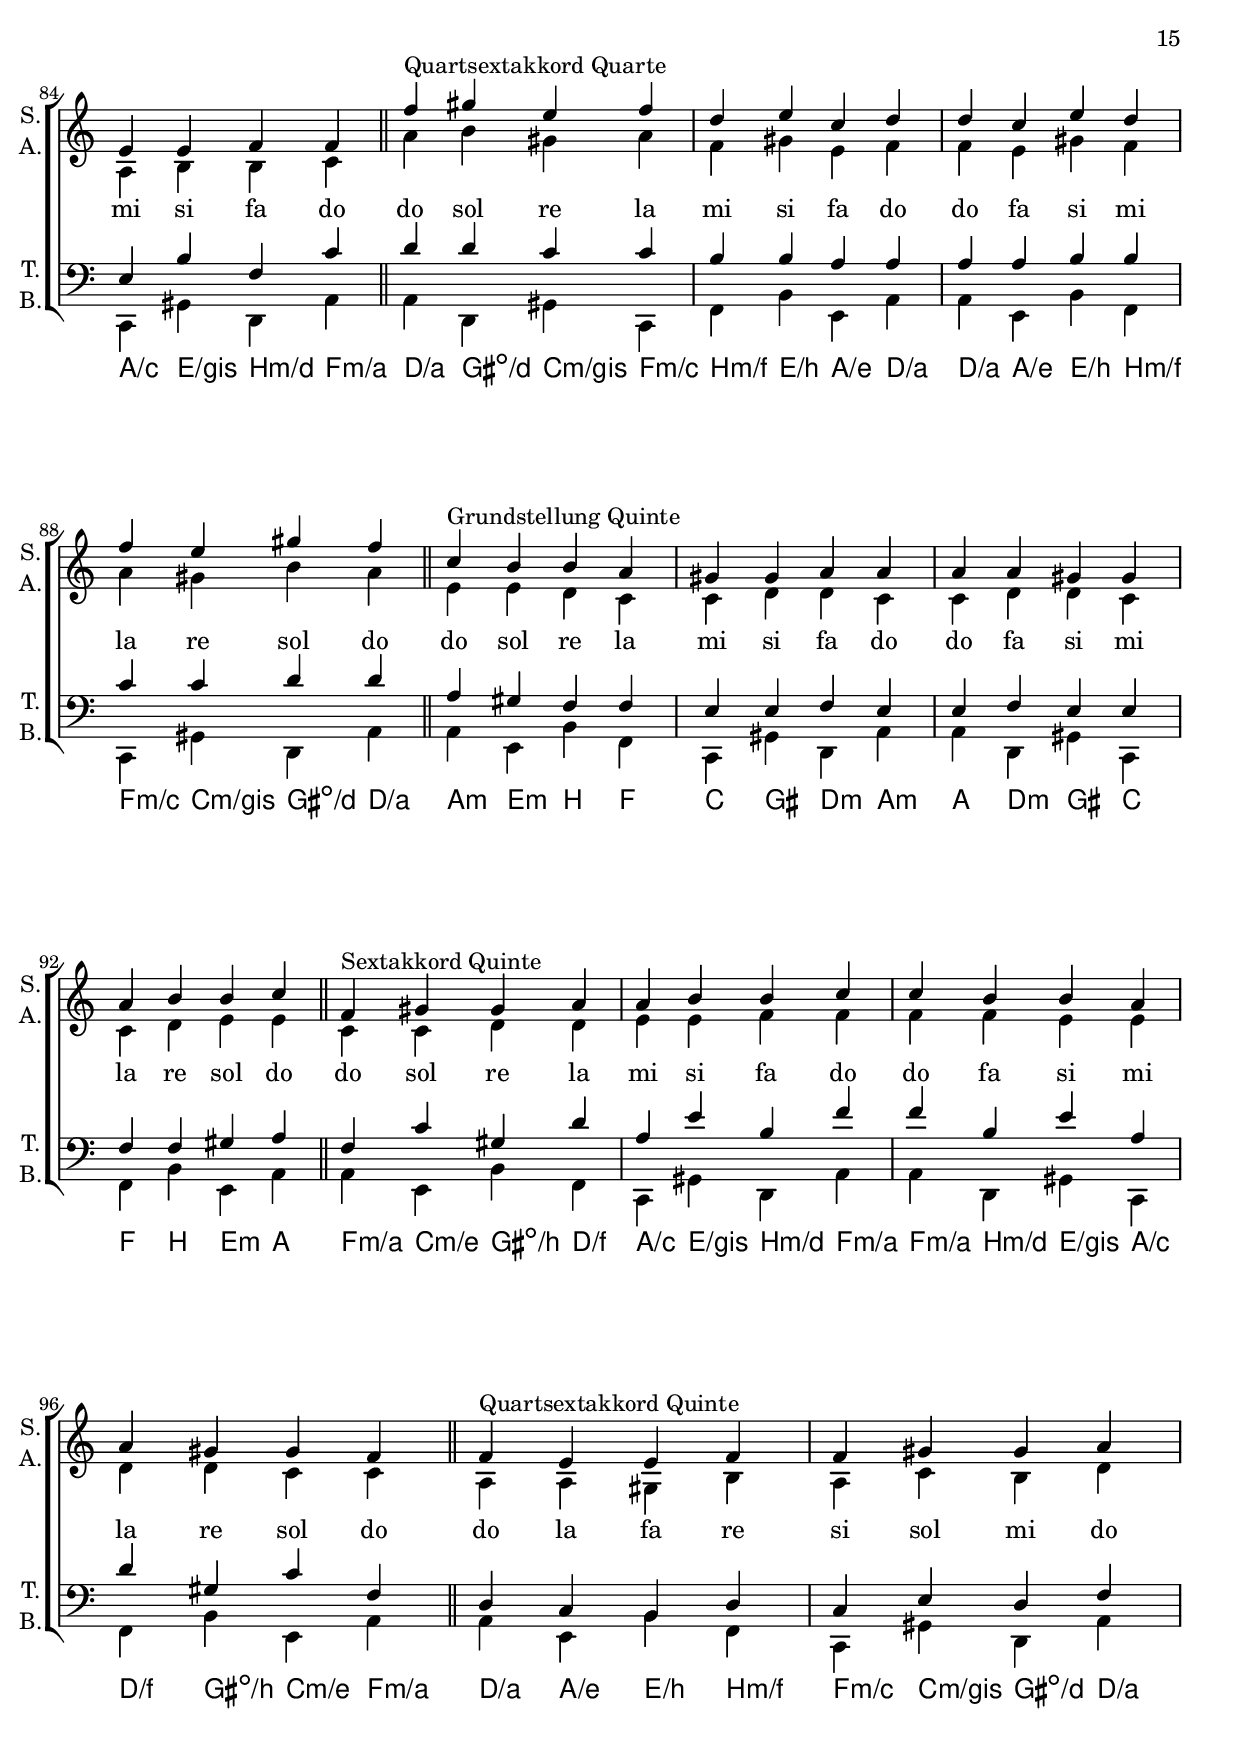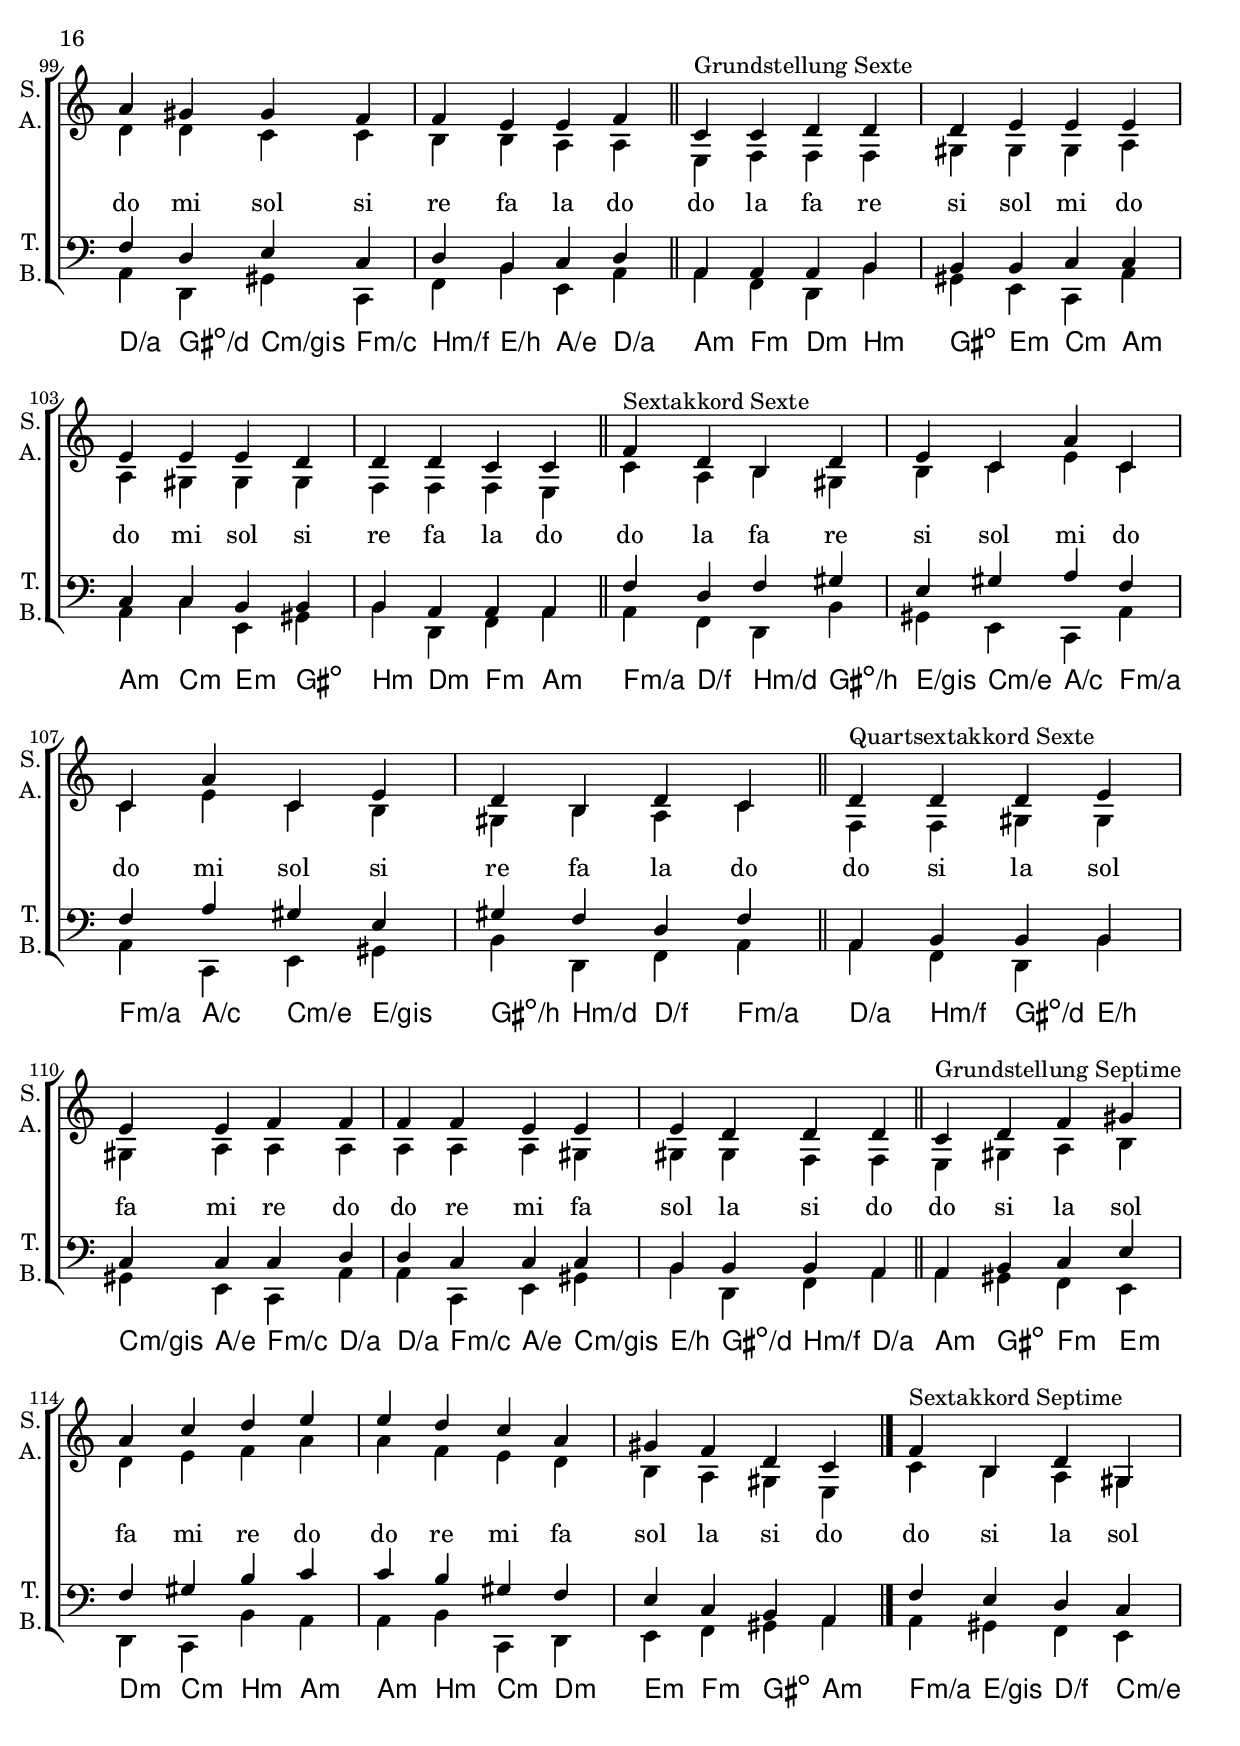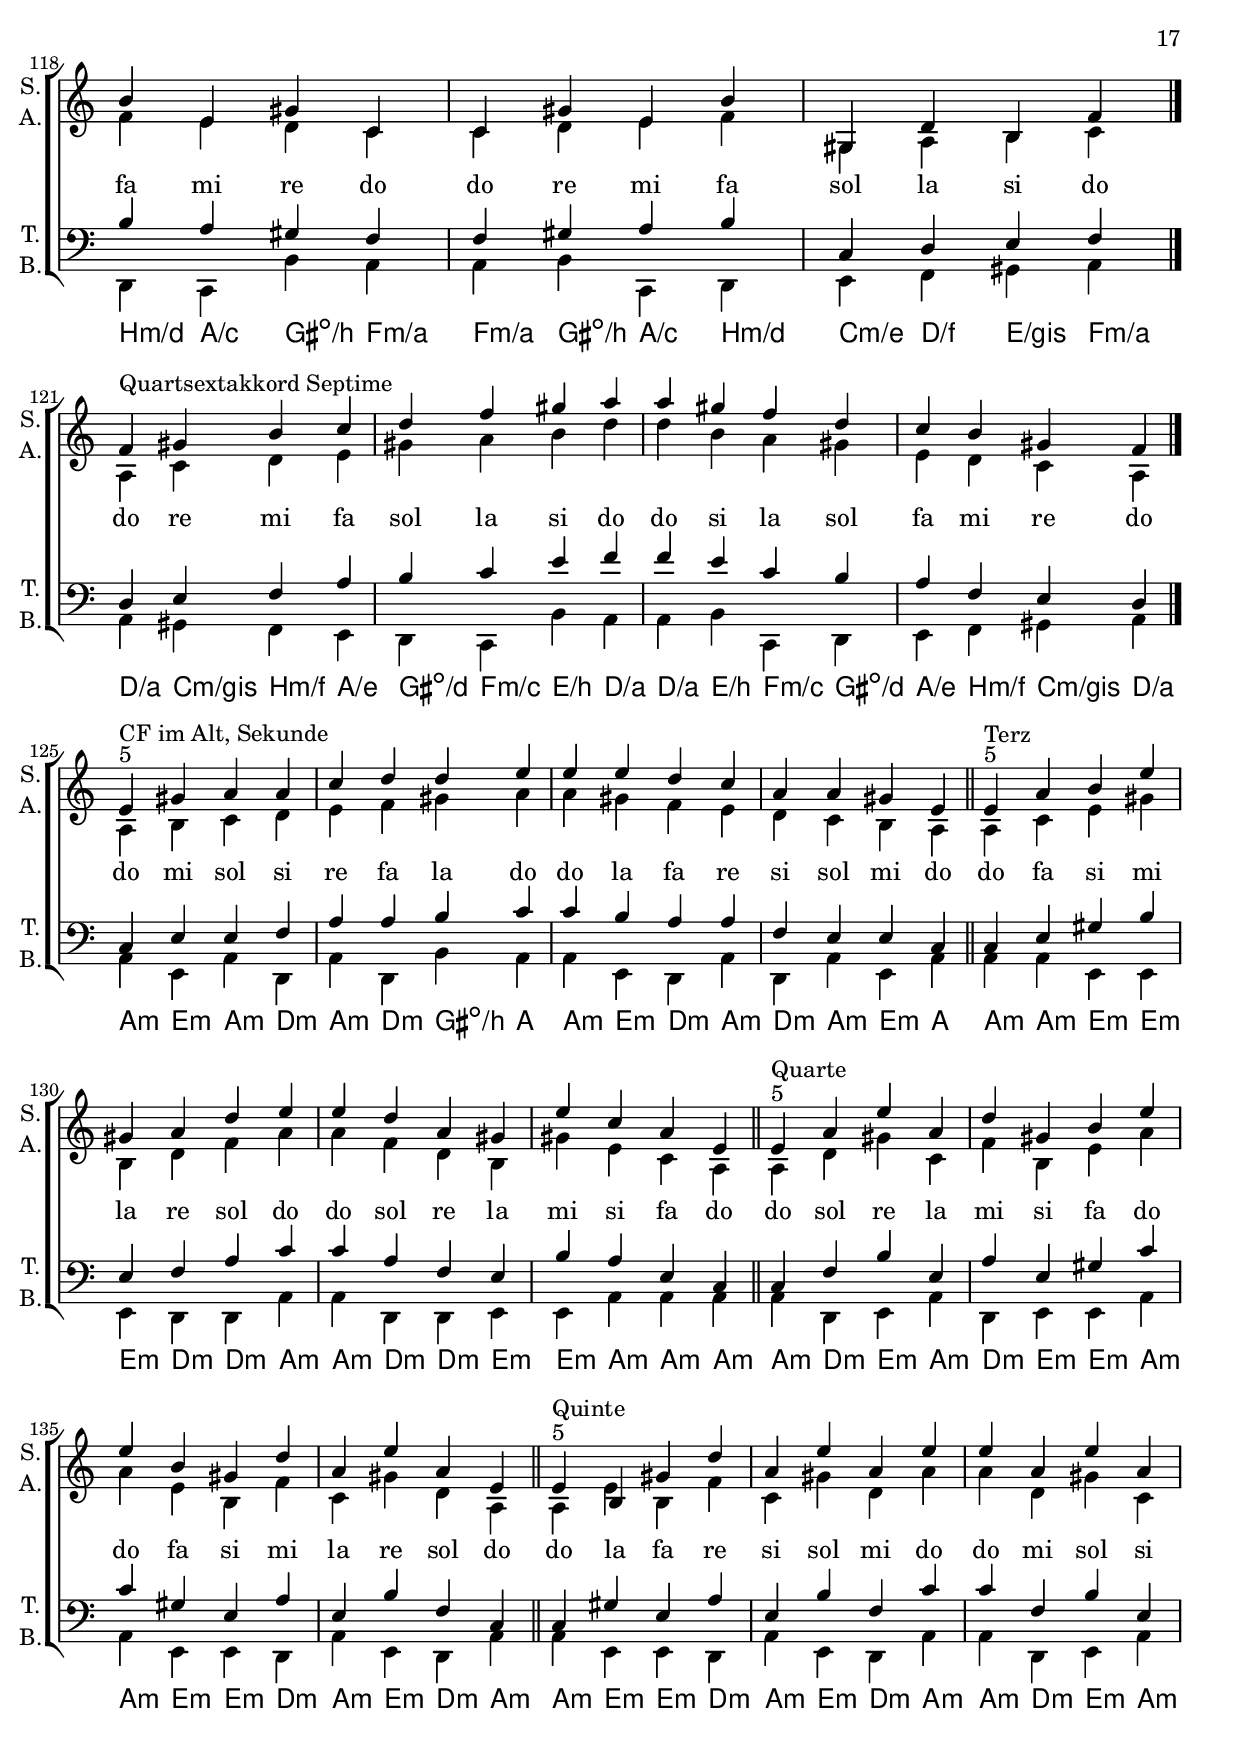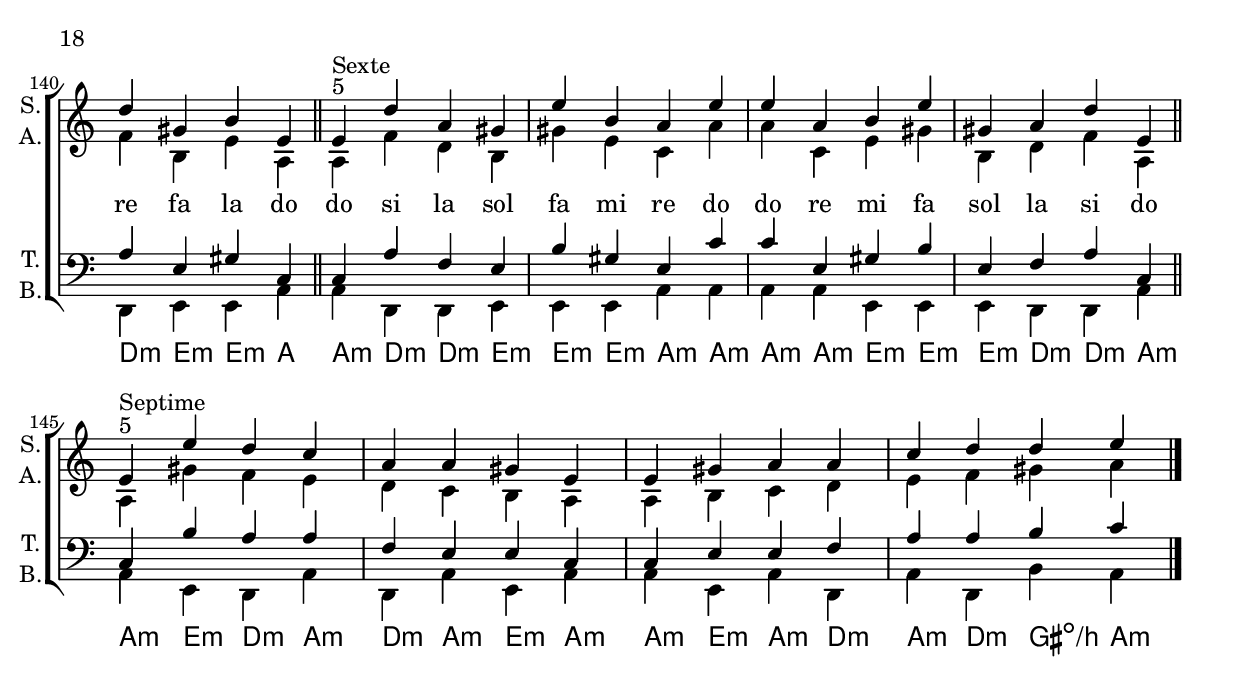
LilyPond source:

\version "2.24.1"
\language "english"

\include "predefined-guitar-fretboards.ly"

\header {
  dedication = ""
  title = "Weite Lage Übergänge"
  subtitle = ""
  subsubtitle = ""
  instrument = ""
  composer = ""
  arranger = "Satz: Sven Buschke"
  poet = ""
  meter = ""
  piece = ""
  opus = ""
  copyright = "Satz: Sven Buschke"
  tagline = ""
}

\paper {
  #(set-paper-size "a4")
}

\layout {
  \context {
    \Voice
    \consists "Melody_engraver"
    \override Stem.neutral-direction = #'()
  }
}

% global = {
%   \key c \major
%   \time 4/4
%   \tempo "Andante" 4=100
% }
%
%
% scoreASoprano = \relative c'' {
%   \global
%   % Music follows here.
%   c4 d e f g a b c c b a g f e d c
%   \bar "||"
%   c e g b d, f a c c a f d b' g e c
%   \bar "||"
%   c f b e, a d, g c c g d a' e b' f c
%   \bar "||"
%   c g' d a' e b' f c' c f, b e, a d, g c,
%   \bar "||"
%   c a' f d b' g e c' c e, g b d, f a c,
%   \bar "||"
%   c b' a g f e d c c d e f g a b c
%   \bar "|."
% }
%
% scoreAAlto = \relative c' {
%   \global
%   % Music follows here.
%   e g g a c c d e
%   e d c c a g g e
%   e g b d g, a c e
%   e c a g d' c g e
%   e a d g, c g b e
%   e b g c g d' a e
%   e b' g c g d' a e'
%   e a, d g, c g b e,
%   e c' a g d' b g e'
%   e g, b d g, a c e,
%   e d' c c a g g e
%   e g g a c c d e
% }
%
% scoreATenor = \relative c' {
%   \global
%   % Music follows here.
%   g b c c e f f g
%   g g f e c c b g
%   g c d g b, c f g
%   g f c b g' e c g
%   g c g' c, f b, d g
%   g d b f' c g' c, g
%   g d b' f' c g' c, g'
%   g c, g' c, f b, d g,
%   g f' c b g' d c g'
%   g c, d g b, c f g,
%   g g' f e c c b g
%   g b c c e f f g
% }
%
% scoreABass = \relative c {
%   \global
%   % Music follows here.
%   c g c f c f d c
%   c g f' c f c g c
%   c c g g g f' f c
%   c f f g, g c c c c f g, c f g, g c c g g f' c g f' c
%   c g g f' c g f c' c f g, c f g, g c
%   c f f g, g g c c c c g g g f' f c c g f' c f c g c c g c f c f d c
% }
%
% scoreAVerse = \lyricmode {
%   % Lyrics follow here.
%   do re mi fa sol la si do
%   do si la sol fa mi re do
%   do mi sol si re fa la do
%   do la fa re si sol mi do
%   do fa si mi la re sol do
%   do sol re la mi si fa do
%   do sol re la mi si fa do
%   do fa si mi la re sol do
%   do la fa re si sol mi do
%   do mi sol si re fa la do
%   do si la sol fa mi re do
%   do re mi fa sol la si do
% }
%
% scoreAChordNames = \chordmode {
%   \global
%   \germanChords
%   % Chords follow here.
%   c g c f c f b:dim/d c
%   c g f c f c g c
%   c c g g g f f c
%   c f f g g c c c
%   c f g c f g g c c g g f c g f c
%   c g g f c g f c c f g c f g g c
%   c f f g g g c c c c g g g f f c
%   c g f c f c g c c g c f c f b:dim/d c
% }
%
% scoreAFigBass = \figuremode {
%   \global
%   % Figures follow here.
%
% }

%%%%%%%%%%%%%%%%%%%%%%%%%
% C-Dur
%%%%%%%%%%%%%%%%%%%%%%%%%

globalA = {
  \key c \major
  \time 4/4
  \tempo "Andante" 4=100
}

scoreASoprano = \relative c'' {
  \globalA
  % Music follows here.
  c4^"8"^"Tonleiter" d^"5" e^"3" f^"8" g^"5" a^"3" b^"3" c^"8"
  c,^"8"^"Tonleiter im Bass" b^"8" c^"8" c8^"5" d^"8" d4^"5" c^"3" g^"8" g^"5"
  \bar "||"
  c4^"8"^"Cantus firmus im Sopran, Sekunde" d^"5" e^"3" f^"8" g^"5" a^"3" b^"8" c^"8" c^"8" b^"8" a^"3" g^"5" f^"8" e^"3" d^"5" c^"8"
  \bar "||"
  c^"8"^"Terz" e^"3" g^"8" b^"3" d,^"5" f^"8" a^"3" c^"8" c^"8" a^"3" f^"8" d^"5" b'^"3" g^"5" e^"3" c^"8"
  \bar "||"
  c^"8"^"Quarte" f^"8" b^"5" e,^"5" a^"3" d,^"5" g^"8" c^"8" c^"8" g^"8" d^"5" a'^"3" e^"3" b'^"3" f^"8" c^"8"
  \bar "||"
  c^"8"^"Quinte" g'^"8" d^"5" a'^"3" e^"3" b'^"3" f^"8" c'^"8" c^"8" f,^"8" b^"3" e,^"3" a^"3" d,^"5" g^"8" c,^"8"
  \bar "||"
  c^"8"^"Sexte" a'^"3" f^"8" d^"5" b'^"3" g^"8" e^"3" c'^"8" c^"8" e,^"3" g^"8" b^"3" d,^"5" f^"8" a^"3" c,^"8"
  \bar "||"
  c^"8"^"Septime" b'^"3" a^"3" g^"5" f^"8" e^"3" d^"5" c^"8" c^"8" d^"5" e^"3" f^"8" g^"5" a^"3" b^"8" c^"8"
  \bar "|."
  e,,^"3"^"CF im Tenor, Sekunde" g^"8" g^"5" a^"3" c^"8" c^"5" d^"3" e^"3" e^"3" d^"5" c^"5" c^"8" a^"3" g^"5" g^"8" e^"3"
  e^"3"^"Terz" g^"5" b^"3" d^"5" g,^"8" a^"3" c^"8" e^"3" e^"3" c^"5" a^"3" g^"8" d'^"5" c^"8" g^"5" e^"3"
  e^"3"^"Quarte" a^"3" d^"5" g,^"5" c^"5" g^"8" b^"3" e^"3" e^"3" b^"3" g^"8" c^"5" g^"5" d'^"5" a^"3" e^"3"
  e^"3"^"Quinte" b'^"3" g^"8" c^"5" g^"5" d'^"5" a^"3" e'^"3" e^"3" a,^"3" d^"5" g,^"5" c^"5" g^"8" b^"3" e,^"3"
  e^"3"^"Sexte" c'^"5" a^"3" g^"8" d'^"5" b^"3" g^"5" e'^"3" e^"3" g,^"5" b^"3" d^"5" g,^"8" a^"3" c^"5" e,^"3"
  e^"3"^"Septime" d'^"5" c^"5" c^"8" a^"3" g^"5" g^"8" e^"3" e^"3" g^"8" g^"5" a^"3" c^"8" c^"5" d^"5" e^"3"
  \bar "|."
  %%%%%%%%%%
  % Grundstellung
  c'^"8"^"Oktavlage"^"CF im Bass, Grundstellung" a^"3" g^"5" f^"8" d^"3" c^"8" b^"8" g^"5" g^"5" b^"8" c^"8" d^"3" f^"8" g^"5" a^"3" c^"8"\bar "||"
  e,^"3"^"Terzlage" d^"8" b^"5" a^"3" g^"8" e^"5" d^"3" c^"8" c^"8" d^"3" e^"5" g^"8" a^"3" b^"5" d^"8" e^"3"
  g^"5"^"Quintlage"
  % Sekundintervall
  e^"3"^"CF im Bass, Grundstellung Sekunde" d^"3" c^"8" c^"7" d^"" f^"" g^"8" c^"" c^"" d^"" e^"" g^"" a^"" b^"" d^"" e^""
  % Sextakkord
  a,^"8"^"Sextakkord Sekunde, muss überarbeitet werden, lauter Parallelen" b^"" c^"" d^"" e^"" c^"" g'^"" e^"" e^"" g^"" c,^"" e^"" a,^"" c^"" f,^"" a^""
  % Quartsextakkord
  f^"8"^"Quartsextakkord Sekunde" g^"" a^"" b^"" c^"" d^"" e^"" f^"" f^"" e^"" d^"" c^"" b^"" a^"" g^"" f^""
  % Terzintervall
  % Grundstellung
  e'^"3"^"Grundstellung Terz" e^"" d^"" d^"" d^"" c^"" c^"" c^"" c^"" c^"" c^"" d^"" d^"" d^"" e^"" e^""
  % Sextakkord
  a^""^"Sextakkord Terz" c,^"" e^"" g,^"" b^"" d,^"" f^"" a,^"" a^"" f'^"" d^"" b'^"" g^"" e'^"" c^"" a'^""
  % Quartsextakkord
  a^""^"Quartsextakkord Terz" a^"" g^"" g^"" g^"" f^"" f^"" f^"" f^"" f^"" f^"" g^"" g^"" g^"" a^"" a^""
  % Quartintervall
  % Grundstellung
  e^""^"Grundstellung Quarte" f^"" f^"" g^"" a^"" a^"" b^"" c^"" c^"" b^"" a^"" a^"" g^"" f^"" f^"" e^""
  % Sextakkord
  a,^""^"Sextakkord Quarte" a^"" g^"" g^"" f^"" f^"" e^"" e^"" e^"" e^"" f^"" f^"" g^"" g^"" a^"" a^""
  a'^""^"Quartsextakkord Quarte" b^"" g^"" a^"" f^"" g^"" e^"" f^"" f^"" e^"" g^"" f^"" a^"" g^"" b^"" a^""
  % Quintintervall
  % Grundstellung
  e^""^"Grundstellung Quinte" d^"" d^"" c^"" b^"" b^"" c^"" c^"" c^"" c^"" b^"" b^"" c^"" d^"" d^"" e^""
  % Sextakkord
  a,^""^"Sextakkord Quinte" b^"" b^"" c^"" c^"" d^"" d^"" e^"" e^"" d^"" d^"" c^"" c^"" b^"" b^"" a^""
  a^""^"Quartsextakkord Quinte" g^"" g^"" a^"" a^"" b^"" b^"" c^"" c^"" b^"" b^"" a^"" a^"" g^"" g^"" a^""
  % Sextintervall
  % Grundstellung
  e^""^"Grundstellung Sexte" e^"" f^"" f^"" f^"" g^"" g^"" g^"" g^"" g^"" g^"" f^"" f^"" f^"" e^"" e^""
  % Sextakkord
  a^""^"Sextakkord Sexte" f^"" d^"" f^"" g^"" e^"" c'^"" e,^"" e^"" c'^"" e,^"" g^"" f^"" d^"" f^"" e^""
  f^""^"Quartsextakkord Sexte" f^"" f^"" g^"" g^"" g^"" a^"" a^"" a^"" a^"" g^"" g^"" g^"" f^"" f^"" f^""
  % Septimintervall
  % Grundstellung
  e^""^"Grundstellung Septime" f^"" a^"" b^"" c^"" e^"" f^"" g^"" g^"" f^"" e^"" c^"" b^"" a^"" f^"" e^""
  % Sextakkord
  a^""^"Sextakkord Septime" d,^"" f^"" b,^"" d'^"" g,^"" b^"" e,^"" e^"" b'^"" g^"" d'^"" b,^"" f'^"" d^"" a'^""
  a^""^"Quartsextakkord Septime" b^"" d^"" e^"" f^"" a^"" b^"" c^"" c^"" b^"" a^"" f^"" e^"" d^"" b^"" a^""
  \bar "|."
  %%%%%%%%%%%%%%%%
    g^"5"^"CF im Alt, Sekunde" b^"" c^"" c^"" e^"" f^"" f^"" g^"" g^"" g^"" f^"" e^"" c^"" c^"" b^"" g^""
  g^"5"^"Terz" c^"" d^"" g^"" b,^"" c^"" f^"" g^"" g^"" f^"" c^"" b^"" g'^"" e^"" c^"" g^""
  g^"5"^"Quarte" c^"" g'^"" c,^"" f^"" b,^"" d^"" g^"" g^"" d^"" b^"" f'^"" c^"" g'^"" c,^"" g^""
  g^"5"^"Quinte" d^"" b'^"" f'^"" c^"" g'^"" c,^"" g'^"" g^"" c,^"" g'^"" c,^"" f^"" b,^"" d^"" g,^""
  g^"5"^"Sexte" f'^"" c^"" b^"" g'^"" d^"" c^"" g'^"" g^"" c,^"" d^"" g^"" b,^"" c^"" f^"" g,^""
  g^"5"^"Septime" g'^"" f^"" e^"" c^"" c^"" b^"" g^"" g^"" b^"" c^"" c^"" e^"" f^"" f^"" g^""
}

scoreAAlto = \relative c' {
  \globalA
  % Music follows here.
  e g g a c c d e
  e, f g f8 a g4 e d c
  \bar "||"
  e g g a c c d e
  e d c c a g g e
  e g b d g, a c e
  e c a g d' c g e
  e a d g, c g b e
  e b g c g d' a e
  e b' g c g d' a e'
  e a, d g, c g b e,
  e c' a g d' b g e'
  e g, b d g, a c e,
  e d' c c a g g e
  e g g a c c d e
  %%%%%%
  g,, b c c e f f g
  g g f e c c b g
  g c d g b, c f g
  g f c b g' e c g
  g c g' c, f b, d g
  g d b f' c g' c, g
  g d b' f' c g' c, g'
  g c, g' c, f b, d g,
  g f' c b g' d c g'
  g c, d g b, c f g,
  g g' f e c c b g
  g b c c e f f g
  %%%%%%%%%%%%%%%%
    % Sekundintervall
  % Grundstellung bevorzugte Harmonisierung
  e' d b a g e d c c d e g a b d e \bar "||"
  % Terzlage
  g, f d c b g f e e f g b c d f g
  % Quintlage

  % Grundstellung
  g f g d b c d e e f a b c e f g
  % Sextakkord
  e f g a b c d e e d c b a g f e
  % Quartsextakkord
  a, b c d e f g a a g f e d c b a
  % Terzintervall
  % Grundstellung
  g' g g f f f e e e e f f g g g g
  % Sextakkord
  e' c b g f d c a a c d f g b c e
  % Quartsextakkord
  c c c b b b a a a a b b b c c c
  % Quartintervall
  % Grundstellung
  g a b b c d d e e d d c b b a g
  % Sextakkord
  e d d c c b b a a b b c c d d e
  % Quartsextakkord
  c' d b c a b g a a g b a c b d c
  % Quintintervall
  % Grundstellung
  g g f e e f f e e f f e e f g g
  % Sextakkord
  e e f f g g a a a a g g f f e e
  % Quartsextakkord
  c c b d c e d f f f e e d d c c
  % Sextintervall
  % Grundstellung
  g a a a b b b c c b b b a a a g
  % Sextakkord
  e' c d b d e g e e g e d b d c e
  % Quartsextakkord
  a, a b b b c c c c c c b b b a a
  % Septimintervall
  % Grundstellung
  g b c d f g a c c a g f d c b g
  % Sextakkord
  e' d c b a' g f e e f g a b, c d e
  % Quartsextakkord
  c e f g b c d f f d c b g f e c
  %%%%%%%%%%5
    c4 d e f g a b c c b a g f e d c
  \bar "||"
  c e g b d, f a c c a f d b' g e c
  \bar "||"
  c f b e, a d, g c c g d a' e b' f c
  \bar "||"
  c g' d a' e b' f c' c f, b e, a d, g c,
  \bar "||"
  c a' f d b' g e c' c e, g b d, f a c,
  \bar "||"
  c b' a g f e d c c d e f g a b c
  \bar "|."
}

scoreATenor = \relative c' {
  \globalA
  % Music follows here.
  g b c c e f f g
  g, b c a8 c b4 a g e
  \bar "||"
  g b c c e f f g
  g g f e c c b g
  g c d g b, c f g
  g f c b g' e c g
  g c g' c, f b, d g
  g d b f' c g' c, g
  g d b' f' c g' c, g'
  g c, g' c, f b, d g,
  g f' c b g' d c g'
  g c, d g b, c f g,
  g g' f e c c b g
  g b c c e f f g
  %%%%%%%%%%%%%%%%%
  c,,4 d e f g a b c c b a g f e d c
  \bar "||"
  c e g b d, f a c c a f d b' g e c
  \bar "||"
  c f b e, a d, g c c g d a' e b' f c
  \bar "||"
  c g' d a' e b' f c' c f, b e, a d, g c,
  \bar "||"
  c a' f d b' g e c' c e, g b d, f a c,
  \bar "||"
  c b' a g f e d c c d e f g a b c
  \bar "|."
  %%%%%%%%%%%%%%%%%%%%%
    % Sekundintervall
  % Grundstellung bevorzugte Harmonisierung
  g' f e c b a f e e f a b c e f g \bar "||"
  % Grundstellung
  c a c b d f g g' g b c d f g a c
  % Sextakkord
  a, b c d e f g a a g f e d c b a
  % Quartsextakkord
  f d a' f c' a e' c c e a, c f, a d, f
  % Terzintervall
  % Grundstellung
  c' b b b a a a g g a a a b b b c
  % Sextakkord
  a' g e d b a f e e f a b d e g a
  % Quartsextakkord
  f e e e d d d c c d d d e e e f
  % Quartintervall
  % Grundstellung
  c c d e e f g g g g f e e d c c
  % Sextakkord
  e a, d g, c f, b e, e b' f c' g d' a e'
  % Quartsextakkord
  f f e e d d c c c c d d e e f f
  % Qutintintervall
  % Grundstellung
  c b a a g g a g g a g g a a b c
  % Sextakkord
  a e' b f' c g' d a' a d, g c, f b, e a,
  % Quartsextakkord
  f e d f  e g f a a f g e f d e f
  % Sextintervall
  % Grundstellung
  c c c d d d e e e e d d d c c c
  % Sextakkord
  a' f a b g b c a a c b g b a f a
  % Quartsextakkord
  c, d d d e e e f f e e e d d d c
  % Septimintervall
  % Grundstellung
  c d e g a b d e e d b a g e d c
  % Sextakkord
  a' g f e d' c b a a b c d e, f g a
  % Quartsextakkord
  f g a c d e g a a g e d c a g f
  %%%%%%%%%%%%%%%%%
    e, g g a c c d e
  e d c c a g g e
  e g b d g, a c e
  e c a g d' c g e
  e a d g, c g b e
  e b g c g d' a e
  e b' g c g d' a e'
  e a, d g, c g b e,
  e c' a g d' b g e'
  e g, b d g, a c e,
  e d' c c a g g e
  e g g a c c d e
}

scoreABass = \relative c {
  \globalA
  % Music follows here.
  c g c f c f d c
  c, d e f8 f g4 a b c
  \bar "||"
  c g c f c f d c
  c g f' c f c g c
  c c g g g f' f c
  c f f g, g c c c c f g, c f g, g c c g g f' c g f' c
  c g g f' c g f c' c f g, c f g, g c
  c f f g, g g c c c c g g g f' f c c g f' c f c g c c g c f c f d c
  %%%%%%%%%%%%%%%%%%%%%
  c, g' c f c f d c
  c g f' c f c g c
  c c g g g f' f c
  c f f g, g c c c c f g, c f g, g c c g g f' c g f' c
  c g g f' c g f c' c f g, c f g, g c
  c f f g, g g c c c c g g g f' f c c g f' c f c g c c g c f c f d c
  %%%%%%%%%%%%%%%%%%%%%%%
    % Sekundintervall
  % Grundstellung bevorzugte Harmonisierung
  c,4 d e f g a b c c b a g f e d c \bar "||"
  % Grundstellung
  c4 d e f g a b c c b a g f e d c \bar "||"
  % Sextakkord
  c4 d e f g a b c c b a g f e d c
  \bar "||"
  % Quartsextakkord
  c4 d e f g a b c c b a g f e d c
  \bar "||"
  % Terzintervall
  % Grundstellung
  c e g b d, f a c c a f d b' g e c
  \bar "||"
  % Sextakkord
  c e g b d, f a c c a f d b' g e c
  \bar "||"
  % Quartsextakkord
  c e g b d, f a c c a f d b' g e c
  \bar "||"
  % Quartintervall
  % Grundstellung
  c f b e, a d, g c c g d a' e b' f c
  \bar "||"
  % Sextakkord
  c f b e, a d, g c c g d a' e b' f c
  \bar "||"
  % Quartsextakkord
  c f b e, a d, g c c g d a' e b' f c
  \bar "||"
  % Quintintervall
  % Grundstellung
  c g' d a' e b' f c' c f, b e, a d, g c,
  \bar "||"
  % Sextakkord
  c g' d a' e b' f c' c f, b e, a d, g c,
  \bar "||"
  % Quartsextakkord
  c g' d a' e b' f c' c f, b e, a d, g c,
  \bar "||"
  % Sextintervall
  % Grundstellung
  c a' f d b' g e c' c e, g b d, f a c,
  \bar "||"
  % Sextakkord
  c a' f d b' g e c' c e, g b d, f a c,
  \bar "||"
  % Quartsextakkord
  c a' f d b' g e c' c e, g b d, f a c,
  \bar "||"
  % Septimintervall
  % Grundstellung
  c b' a g f' e, d' c, c d' e, f' g, a b c,
  \bar "|."
  % Sextakkord
  c b' a g f' e, d' c, c d' e, f' g, a b c,
  \bar "|."
  % Quartsextakkord
  c b' a g f' e, d' c, c d' e, f' g, a b c,
  \bar "|."
  %%%%%%%%%%%%%%%%%%%%
    c g c f c f d c
  c g f' c f c g c
  c c g g g f' f c
  c f f g, g c c c c f g, c f g, g c c g g f' c g f' c
  c g g f' c g f c' c f g, c f g, g c
  c f f g, g g c c c c g g g f' f c c g f' c f c g c c g c f c f d c
}

scoreAVerse = \lyricmode {
  % Lyrics follow here.
  do re mi fa sol la si do | do re mi fa fa sol la si do
  do re mi fa sol la si do | do re mi fa sol la si do
  do re mi fa sol la si do | do re mi fa sol la si do
  do re mi fa sol la si do | do si la sol fa mi re do
  do mi sol si re fa la do | do la fa re si sol mi do
  do fa si mi la re sol do | do sol re la mi si fa do
  do sol re la mi si fa do | do fa si mi la re sol do
  do la fa re si sol mi do | do mi sol si re fa la do
  do si la sol fa mi re do | do re mi fa sol la si do
  %%%%%%%%%%%%%
    do re mi fa sol la si do | do si la sol fa mi re do
  do mi sol si re fa la do | do la fa re si sol mi do
  do fa si mi la re sol do | do sol re la mi si fa do
  do sol re la mi si fa do | do fa si mi la re sol do
  do la fa re si sol mi do | do mi sol si re fa la do
  do si la sol fa mi re do | do re mi fa sol la si do
  %%%%%%%%%%%%%%%%%%%%%%%%%%%%
    % Sekundintervall
  % Grundstellung
  do re mi fa sol la si do | do si la sol fa mi re do
  do re mi fa sol la si do | do si la sol fa mi re do
  do re mi fa sol la si do | do si la sol fa mi re do
  % Sextakkord
  do re mi fa sol la si do | do si la sol fa mi re do
  % Quartsextakkord
  do re mi fa sol la si do | do si la sol fa mi re do
  % Terzintervall
  % Grundstellung
  do mi sol si re fa la do | do la fa re si sol mi do
  % Sextakkord
  do mi sol si re fa la do | do la fa re si sol mi do
  % Quartsextakkord
  do mi sol si re fa la do | do la fa re si sol mi do
  % Quartintervall
  % Grundstellung
  do fa si mi la re sol do | do sol re la mi si fa do
  % Sextintervall
  do fa si mi la re sol do | do sol re la mi si fa do
  % Quartsextakkord
  do fa si mi la re sol do | do sol re la mi si fa do
  % Quintintervall
  % Grundstellung
  do sol re la mi si fa do | do fa si mi la re sol do
  % Sextintervall
  do sol re la mi si fa do | do fa si mi la re sol do
  % Quartsextakkord
  do sol re la mi si fa do | do fa si mi la re sol do
  % Sextintervall
  % Grundstellung
  do la fa re si sol mi do | do mi sol si re fa la do
  % Sextintervall
  do la fa re si sol mi do | do mi sol si re fa la do
  % Quartsextakkord
  do la fa re si sol mi do | do mi sol si re fa la do
  % Septimintervall
  % Grundstellung
  do si la sol fa mi re do | do re mi fa sol la si do
  % Sextintervall
  do si la sol fa mi re do | do re mi fa sol la si do
  % Quartsextakkord
  do si la sol fa mi re do | do re mi fa sol la si do
  %%%%%%%%%%%%%%%%%%%%%%
    do re mi fa sol la si do | do si la sol fa mi re do
  do mi sol si re fa la do | do la fa re si sol mi do
  do fa si mi la re sol do | do sol re la mi si fa do
  do sol re la mi si fa do | do fa si mi la re sol do
  do la fa re si sol mi do | do mi sol si re fa la do
  do si la sol fa mi re do | do re mi fa sol la si do
}

scoreAChordNames = \chordmode {
  \globalA
  % Chords follow here.
  \germanChords
  c g c f c f b:dim/d c
  \bar "||"
  c b:dim/d c/e f8 d:m7/f g4 a:min g/b c
  \bar "||"
  c g c f c f b:dim/d c
  c g f c f c g c
  c c g g g f f c
  c f f g g c c c
  c f g c f g g c c g g f c g f c
  c g g f c g f c c f g c f g g c
  c f f g g g c c c c g g g f f c
  c g f c f c g c c g c f c f b:dim/d c
  %%%%%%%%%%%%%%%%%%%
    c g c f c f b:dim/d c
  c g f c f c g c
  c c g g g f f c
  c f f g g c c c
  c f g c f g g c c g g f c g f c
  c g g f c g f c c f g c f g g c
  c f f g g g c c c c g g g f f c
  c g f c f c g c c g c f c f b:dim/d c
  %%%%%%%%%%%%%%%%%%%%%%%%
    % Sekundintervall
  % Grundstellung
  c d:m e:m f g a:m b:dim c c b:dim a:m g f e:m d:m c
  c d:m e:m f g a:m b:dim c c b:dim a:m g f e:m d:m c
  c d:m e:m f g a:m b:dim c c b:dim a:m g f e:m d:m c
  % Grundstellung bevorzugte Harmonisierung
  c b:dim/d c/e d:m7/f g a:m g/b c c g/b a g f c/e b:min/d c \bar "||"
  % Sextakkord
  a:m/c b:dim/d c/e d:m/f e:m/g f/a g/b c c g/b f/a e:m/g d:m/f c/e b:dim/d a:m/c
  % Quartsextakkord
  f/c g/d a:m/e b:dim/f c/g d:m/a e:m/b f/c f/c e:m/b d:m/a c/g b:dim/f a:m/e g/d f/c
  % Terzintervall
  % Grundstellung
  c e:m g b:dim d:m f a:m c c a:m f d b:dim g e:m c
  % Sextakkord
  a:m/c c/e e:m/g g/b b:dim/d d:m/f f/a a:m/c a:m/c f/a d:m/f b:dim/d g/b e:m/g c/e a:m/c
  % Quartsextakkord
  f/c a:m/e c/g e:m/b g/d b:dim/f d:m/a f/c f/c d:m/a b:dim/f g/d e:dim/b c/g a:m/e f/c
  % Quartintervall
  % Grundstellung
  c f b:dim e:m a:m d:m g c c g d:m a:m e:m b:dim f c
  % Sextakkord
  a:m/c d:m/f g/b c/e f/a b:dim/d e:m/g a:m/c a:m/c e:m/g b:dim/d f/a c/e g/b d:m/f a:m/c
  % Quartsextakkord
  f/c b:dim/f e:m/b a:m/e d:m/a g/d c/g f/c f/c c/g g/d d:m/a a:m/e e:m/b b:dim/f f/c
  % Quintintervall
  % Grundstellung
  c g d a e b f c c f b e a d g c
  % Sextakkord
  a:m/c e:m/g b:dim/d f/a c/e g/b d:m/f a:m/c a:m/c d:m/f g/b c/e f/a b:dim/d e:m/g a:m/c
  % Quartsextakkord
  f/c c/g g/d d:m/a a:m/e e:m/b b:dim/f f/c f/c b:dim/f e:m/b a:m/e d:m/a g/d c/g f/c
  % Sextintervall
  % Grundstellung
  c a:m f d:m b:dim g e:m c c e:m g b:dim d:m f a:m c
  % Sextakkord
  a:m/c f/a d:m/f b:dim/d g/b e:m/g c/e a:m/c a:m/c c/e e:m/g g/b b:dim/d d:m/f f:/a a:m/c
  % Quartsextakkord
  f/c d:m/a b:dim/f g/d e:m/b c/g a:m/e f/c f/c a:m/e c/g e:m/b g/d b:dim/f d:m/a f/c
  % Septimintervall
  % Grundstellung
  c b:dim a:m g f e:m d:m c c d:m e:m f g a:m b:dim c
  % Sextakkord
  a:m/c g/b f/a e:m/g d:m/f c/e b:dim/d a:m/c a:m/c b:dim/d c/e d:m/f e:m/g f/a g/b a:m/c
  % Quartsextakkord
  f/c e:m/b d:m/a c/g b:dim/f a:m/e g/d f/c f/c g/d a:m/e b:dim/f c/g d:m/a e:m/b f/c
  %%%%%%%%%%%%%%%%%%%%%%%%
    c g c f c f b:dim/d c
  c g f c f c g c
  c c g g g f f c
  c f f g g c c c
  c f g c f g g c c g g f c g f c
  c g g f c g f c c f g c f g g c
  c f f g g g c c c c g g g f f c
  c g f c f c g c c g c f c f b:dim/d c
}

scoreAFigBass = \figuremode {
  \globalA
  % Figures follow here.

}

scoreAChoirPart = \new ChoirStaff <<
  \new Staff \with {
    midiInstrument = "choir aahs"
    instrumentName = \markup \center-column { "Sopran" "Alt" }
    shortInstrumentName = \markup \center-column { "S." "A." }
  } <<
    \new Voice = "soprano" \with {
      \consists "Ambitus_engraver"
    } { \voiceOne \scoreASoprano }
    \new Voice = "alto" \with {
      \consists "Ambitus_engraver"
      \override Ambitus.X-offset = #2.0
    } { \voiceTwo \scoreAAlto }
  >>
  \new Lyrics \with {
    \override VerticalAxisGroup.staff-affinity = #CENTER
  } \lyricsto "soprano" \scoreAVerse
  \new Staff \with {
    midiInstrument = "choir aahs"
    instrumentName = \markup \center-column { "Tenor" "Bass" }
    shortInstrumentName = \markup \center-column { "T." "B." }
  } <<
    \clef bass
    \new Voice = "tenor" \with {
      \consists "Ambitus_engraver"
    } { \voiceOne \scoreATenor }
    \new Voice = "bass" \with {
      \consists "Ambitus_engraver"
      \override Ambitus.X-offset = #2.0
    } { \voiceTwo \scoreABass }
  >>
>>

scoreAChordsPart = \new ChordNames \scoreAChordNames

scoreABassFiguresPart = \new FiguredBass \scoreAFigBass

\bookpart {
  \header {
      subtitle = "C-Dur"
  }
  \score {
    <<
      \scoreAChoirPart
      \scoreAChordsPart
      \scoreABassFiguresPart
    >>
    \layout { }
    \midi { }
  }
}

%%%%%%%%%%%%%%%%%%%%%%%%%
% a-Moll
%%%%%%%%%%%%%%%%%%%%%%%%%

globalB = {
  \key a \minor
  \time 4/4
  \tempo "Andante" 4=100
}

scoreBSoprano = \relative c''' {
  \globalB
  % Music follows here.
  a,4^"8"^"Cantus firmus im Sopran, Sekunde" b c d e f gs a a g f e d c b a
  \bar "||"
  a^"8"^"Terz" c e g b, d f a a f d b g' e c a
  \bar "||"
  a^"8"^"Quarte" d g c, f b, e a a e b f' c gs' d a
  \bar "||"
  a^"8"^"Quinte" e' b f' c gs' d a' a d, gs c, f b, e a,
  \bar "||"
  a^"8"^"Sexte" f' d b gs' e c a' a c, e gs b, d f a,
  \bar "||"
  a^"Septime" gs' f e d c b a a b c d e f gs a
  \bar "|."
  c,^"3"^"CF im Tenor, Sekunde" e e f a a b c c b a a f e e c
  c^"3"^"Terz" e gs b e, f a c c a f e b' a e c
  c^"3"^"Quarte" f b e, a e gs c c gs e a e b' f c
  c^"3"^"Quinte" gs' e a e b' f c' c f, b e, a e gs c,
  c^"3"^"Sexte" a' f e b' gs e c' c e, gs b e, f a c,
  c^"3"^"Septime" b' a a f e e c c e e f a a b c
  \bar "|."
  %%%%%%%%%%
    % Sekundintervall
  % Grundstellung, Harmonisierung
  c,^""^"CF im Bass, Grundstellung" b a a c c e e e e c c a a b c
  % Grundstellung
  c'^""^"CF im Bass, Sekunde" b gs f e c b a a b c e f gs b c
  % Sextakkord
  f,^""^"Sextakkord Sekunde" d a' f c' a e' c c e a, c f, a d, f
  % Quartsextakkord
  d^""^"Quartsextakkord Sekunde" e f gs a b c d d c b a gs f e d
  % Terzintervall
  % Grundstellung
  c'^""^"Grundstellung Terz" c b b b a a a a a a b b b c c
  % Sextakkord
  f^""^"Sextakkord Terz" a, c e, gs b, d f, f d' b gs' e c' a f
  % Quartsextakkord
  f^""^"Quartsextakkord Terz" f e e e d d d d d d e e e f f
  % Quartintervall
  % Grundstellung
  c^""^"Grundstellung Quarte" d d e f f gs a a gs f f e d d c
  % Sextakkord
  f,^""^"Sextakkord Quarte" f e e d d c c c c d d e e f f
  f'^""^"Quartsextakkord Quarte" gs e f d e c d d c e d f e gs f
  % Quintintervall
  % Grundstellung
  c^""^"Grundstellung Quinte" b b a gs gs a a a a gs gs a b b c
  % Sextakkord
  f,^"Sextakkord Quinte" gs gs a a b b c c b b a a gs gs f
  f^"Quartsextakkord Quinte" e e f f gs gs a a gs gs f f e e f
  % Sextintervall
  % Grundstellung
  c^"Grundstellung Sexte" c d d d e e e e e e d d d c c
  % Sextakkord
  f^"Sextakkord Sexte" d b d e c a' c, c a' c, e d b d c
  d^"Quartsextakkord Sexte" d d e e e f f f f e e e d d d
  % Septimintervall
  % Grundstellung
  c^"Grundstellung Septime" d f gs a c d e e d c a gs f d c
  % Sextakkord
  f^"Sextakkord Septime" b, d gs, b' e, gs c, c gs' e b' gs, d' b f'
  f^"Quartsextakkord Septime" gs b c d f gs a a gs f d c b gs f
  \bar "|."
  %%%%%%%%%%%%%%%%
    e^"5"^"CF im Alt, Sekunde" gs a a c d d e e e d c a a gs e
  e^"5"^"Terz" a b e gs, a d e e d a gs e' c a e
  e^"5"^"Quarte" a e' a, d gs, b e e b gs d' a e' a, e
  e^"5"^"Quinte" b gs' d' a e' a, e' e a, e' a, d gs, b e,
  e^"5"^"Sexte" d' a gs e' b a e' e a, b e gs, a d e,
  e^"5"^"Septime" e' d c a a gs e e gs a a c d d e
}

scoreBAlto = \relative c'' {
  \globalB
  % Music follows here.
  c, e e f a a b c
  c b a a f e e c
  c e gs b e, f a c
  c a f e b' a e c
  c f b e, a e gs c
  c gs e a e b' f c
  c gs' e a e b' f c'
  c f, b e, a e gs c,
  c a' f e b' gs e c'
  c e, gs b e, f a c,
  c b' a a f e e c
  c e e f a a b c
  %%%%%%
  e, gs a a c d d e
  e e d c a a gs e
  e a b e gs, a d e
  e d a gs e' c a e
  e a e' a, d gs, b e
  e b gs d' a e' a, e
  e b gs' d' a e' a, e'
  e a, e' a, d gs, b e,
  e d' a gs e' b a e'
  e a, b e gs, a d e,
  e e' d c a a gs e
  e gs a a c d d e
  %%%%%%%%%%%%%%%%
    % Sekundintervall
  % Grundstellung, Harmonisierung
  e, d e d g f b a a b f g d e d e
  % Grundstellung
  e' d c a gs f d c c d f gs a c d e
  % Sextakkord
  c, d e f gs a b c c b a gs f e d c
  % Quartsextakkord
  f, gs a b c d e f f e d c b a gs f
  % Terzintervall
  % Grundstellung
  e' e e d d d c c c c d d e e e e
  % Sextakkord
  c' a gs e d b a f f a b d e gs a c
  % Quartsextakkord
  a a a gs gs gs f f f f gs gs gs a a a
  % Quartintervall
  % Grundstellung
  e f gs gs a b b c c b b a gs gs f e
  % Sextakkord
  c b b a a gs gs f f gs gs a a b b c
  % Quartsextakkord
  a' b gs a f gs e f f e gs f a gs b a
  % Quintintervall
  % Grundstellung
  e e d c c d d c c d d c c d e e
  % Sextakkord
  c c d d e e f f f f e e d d c c
  % Quartsextakkord
  a a gs b a c b d d d c c b b a a
  % Sextintervall
  % Grundstellung
  e f f f gs gs gs a a gs gs gs f f f e
  % Sextakkord
  c' a b gs b c e c c e c b gs b a c
  % Quartsextakkord
  f, f gs gs gs a a a a a a gs gs gs f f
  % Septimintervall
  % Grundstellung
  e gs a b d e f a a f e d b a gs e
  % Sextakkord
  c' b a gs f' e d c c d e f gs, a b c
  % Quartsextakkord
  a c d e gs a b d d b a gs e d c a
  %%%%%%%%%%5
    a4 b c d e f gs a a gs f e d c b a
  \bar "||"
  a c e gs b, d f a a f d b gs' e c a
  \bar "||"
  a d gs c, f b, e a a e b f' c gs' d a
  \bar "||"
  a e' b f' c gs' d a' a d, gs c, f b, e a,
  \bar "||"
  a f' d b gs' e c a' a c, e gs b, d f a,
  \bar "||"
  a gs' f e d c b a a b c d e f gs a
  \bar "|."
}

scoreBTenor = \relative c' {
  \globalB
  % Music follows here.
  e, g a a c d d e
  e e d c a a gs e
  e a b e gs, a d e
  e d a gs e' c a e
  e a e' a, d gs, b e
  e b gs d' a e' a, e
  e b gs' d' a e' a, e'
  e a, e' a, d gs, b e,
  e d' a gs e' b a e'
  e a, b e gs, a d e,
  e e' d c a a gs e
  e gs a a c d d e
  %%%%%%%%%%%%%%%%%
    a,4 b c d e f gs a a gs f e d c b a
  \bar "||"
  a c e gs b, d f a a f d b gs' e c a
  \bar "||"
  a d gs c, f b, e a a e b f' c gs' d a
  \bar "||"
  a e' b f' c gs' d a' a d, gs c, f b, e a,
  \bar "||"
  a f' d b gs' e c a' a c, e gs b, d f a,
  \bar "||"
  a gs' f e d c b a a b c d e f gs a
  \bar "|."
  %%%%%%%%%%%%%%%%%%%%%
    % Sekundintervall
  % Grundstellung, Grundharmonisierung
  a, gs a f c' a e' c c e a, c f, a gs a
  % Grundstellung
  a' f e d b a gs e e gs a b d e f a
  % Sextakkord
  f, gs a b c d e f f e d c b a gs f
  % Quartsextakkord
  d b f' d a' f c' a a c f, a d, f b, d
  % Terzintervall
  % Grundstellung
  a' gs gs gs f f f e e f f f gs gs gs a
  % Sextakkord
  f' e c b gs f d c c d f gs b c e f
  % Quartsextakkord
  d c c c b b b a a b b b c c c d
  % Quartintervall
  % Grundstellung
  a a b c c d e e e e d c c b a a
  % Sextakkord
  c f, b e, a d, gs c, c gs' d a' e b' f c'
  % Quartsextakkord
  d d c c b b a a a a b b c c d d
  % Qutintintervall
  % Grundstellung
  a gs f f e e f e e f e e f f gs a
  % Sextakkord
  f c' gs d' a e' b f' f b, e a, d gs, c f,
  % Quartsextakkord
  d c b d  c e d f f d e c d b c d
  % Sextintervall
  % Grundstellung
  a a a b b b c c c c b b b a a a
  % Sextakkord
  f' d f gs e gs a f f a gs e gs f d f
  % Quartsextakkord
  a, b b b c c c d d c c c b b b a
  % Septimintervall
  % Grundstellung
  a b c e f gs b c c b gs f e c b a
  % Sextakkord
  f' e d c b' a gs f f gs a b c, d e f
  % Quartsextakkord
  d e f a b c e f f e c b a f e d
  %%%%%%%%%%%%%%%%%
  c e e f a a b c
  c b a a f e e c
  c e gs b e, f a c
  c a f e b' a e c
  c f b e, a e gs c
  c gs e a e b' f c
  c gs' e a e b' f c'
  c f, b e, a e gs c,
  c a' f e b' gs e c'
  c e, gs b e, f a c,
  c b' a a f e e c
  c e e f a a b c
}

scoreBBass = \relative c' {
  \globalB
  % Music follows here.
  a, e a d, a' d, b' a
  a e d a' d, a' e a
  a a e e e d d a'
  a d, d e e a a a a d, e a d, e e a a e e d a' e d a'
  a e e d a' e d a' a d, e a d, e e a
  a d, d e e e a a a a e e e d d a' a e d a' d, a' e a a e a d, a' d, b' a
  %%%%%%%%%%%%%%%%%%%%%
    a e a d, a' d, b' a
  a e d a' d, a' e a
  a a e e e d d a'
  a d, d e e a a a a d, e a d, e e a a e e d a' e d a'
  a e e d a' e d a' a d, e a d, e e a
  a d, d e e e a a a a e e e d d a' a e d a' d, a' e a a e a d, a' d, b' a
  %%%%%%%%%%%%%%%%%%%%%%%
    % Sekundintervall
  % Grundstellung, Harmonisierung
  a4 b c d, e f g8 gs a4 a g f e d c' b a
  \bar "||"
  % Grundstellung
  a4 b c d, e f gs a a gs f e d c b' a
  \bar "||"
  %
  % Sextakkord
  a4 b c d, e f gs a a gs f e d c b' a
  \bar "||"
  % Quartsextakkord
  a4 b c d, e f gs a a gs f e d c b' a
  \bar "||"
  % Terzintervall
  % Grundstellung
  a c e, gs b d, f a a f d b' gs e c a'
  \bar "||"
  % Sextakkord
  a c e, gs b d, f a a f d b' gs e c a'
  \bar "||"
  % Quartsextakkord
  a c, e gs b d, f a a f d b' gs e c a'
  \bar "||"
  % Quartintervall
  % Grundstellung
  a d, gs c, f b e, a a e b' f c gs' d a'
  \bar "||"
  % Sextakkord
  a d, gs c, f b e, a a e b' f c gs' d a'
  \bar "||"
  % Quartsextakkord
  a d, gs c, f b e, a a e b' f c gs' d a'
  \bar "||"
  % Quintintervall
  % Grundstellung
  a e b' f c gs' d a' a d, gs c, f b e, a
  \bar "||"
  % Sextakkord
  a e b' f c gs' d a' a d, gs c, f b e, a
  \bar "||"
  % Quartsextakkord
  a e b' f c gs' d a' a d, gs c, f b e, a
  \bar "||"
  % Sextintervall
  % Grundstellung
  a f d b' gs e c a' a c e, gs b d, f a
  \bar "||"
  % Sextakkord
  a f d b' gs e c a' a c, e gs b d, f a
  \bar "||"
  % Quartsextakkord
  a f d b' gs e c a' a c, e gs b d, f a
  \bar "||"
  % Septimintervall
  % Grundstellung
  a gs f e d c b' a a b c, d e f gs a
  \bar "|."
  % Sextakkord
  a gs f e d c b' a a b c, d e f gs a
  \bar "|."
  % Quartsextakkord
  a gs f e d c b' a a b c, d e f gs a
  \bar "|."
  %%%%%%%%%%%%%%%%%%%%
    a e a d, a' d, b' a
  a e d a' d, a' e a
  a a e e e d d a'
  a d, d e e a a a a d, e a d, e e a a e e d a' e d a'
  a e e d a' e d a' a d, e a d, e e a
  a d, d e e e a a a a e e e d d a' a e d a' d, a' e a a e a d, a' d, b' a
}

scoreBVerse = \lyricmode {
  % Lyric follow here.
  do re mi fa sol la si do | do si la sol fa mi re do
  do mi sol si re fa la do | do la fa re si sol mi do
  do fa si mi la re sol do | do sol re la mi si fa do
  do sol re la mi si fa do | do fa si mi la re sol do
  do la fa re si sol mi do | do mi sol si re fa la do
  do si la sol fa mi re do | do re mi fa sol la si do
  %%%%%%%%%%%%%
    do re mi fa sol la si do | do si la sol fa mi re do
  do mi sol si re fa la do | do la fa re si sol mi do
  do fa si mi la re sol do | do sol re la mi si fa do
  do sol re la mi si fa do | do fa si mi la re sol do
  do la fa re si sol mi do | do mi sol si re fa la do
  do si la sol fa mi re do | do re mi fa sol la si do
  %%%%%%%%%%%%%%%%%%%%%%%%%%%%
    % Sekundintervall
  % Grundstellung
  do re mi fa sol la si do | do si la sol fa mi re do
  % Sextakkord
  do re mi fa sol la si do | do si la sol fa mi re do
  % Quartsextakkord
  do re mi fa sol la si do | do si la sol fa mi re do
  % Terzintervall
  % Grundstellung
  do mi sol si re fa la do | do la fa re si sol mi do
  % Sextakkord
  do mi sol si re fa la do | do la fa re si sol mi do
  % Quartsextakkord
  do mi sol si re fa la do | do la fa re si sol mi do
  % Quartintervall
  % Grundstellung
  do fa si mi la re sol do | do sol re la mi si fa do
  % Sextintervall
  do fa si mi la re sol do | do sol re la mi si fa do
  % Quartsextakkord
  do fa si mi la re sol do | do sol re la mi si fa do
  % Quintintervall
  % Grundstellung
  do sol re la mi si fa do | do fa si mi la re sol do
  % Sextintervall
  do sol re la mi si fa do | do fa si mi la re sol do
  % Quartsextakkord
  do sol re la mi si fa do | do fa si mi la re sol do
  % Sextintervall
  % Grundstellung
  do la fa re si sol mi do | do mi sol si re fa la do
  % Sextintervall
  do la fa re si sol mi do | do mi sol si re fa la do
  % Quartsextakkord
  do la fa re si sol mi do | do mi sol si re fa la do
  % Septimintervall
  % Grundstellung
  do si la sol fa mi re do | do re mi fa sol la si do
  % Sextintervall
  do si la sol fa mi re do | do re mi fa sol la si do
  % Quartsextakkord
  do si la sol fa mi re do | do re mi fa sol la si do
  %%%%%%%%%%%%%%%%%%%%%%
    do re mi fa sol la si do | do si la sol fa mi re do
  do mi sol si re fa la do | do la fa re si sol mi do
  do fa si mi la re sol do | do sol re la mi si fa do
  do sol re la mi si fa do | do fa si mi la re sol do
  do la fa re si sol mi do | do mi sol si re fa la do
  do si la sol fa mi re do | do re mi fa sol la si do
}

scoreBChordNames = \chordmode {
  \globalB
  \germanChords
  % Chords follow here.
  a:min e:min a:min d:min a:min d:min gs:dim/b a
  a:min e:min d:min a:min d:min a:min e:min a:min
  a:min a:min e:min e:min e:min d:min d:min a:min
  a:min d:min d:min e:min e:min a:min a:min a:min
  a:min d:min e:min a:min d:min e:min e:min a:min a:min e:min e:min d:min a:min e:min d:min a:min
  a:min e:min e:min d:min a:min e:min d:min a:min a:min d:min e:min a:min d:min e:min e:min a:min
  a:min d:min d:min e:min e:min e:min a:min a:min a:min a:min e:min e:min e:min d:min d:min a:min
  a:min e:min d:min a:min d:min a:min e:min a:min a:min e:min a:min d:min a:min d:min gs:dim/b a:min
  %%%%%%%%%%%%%%%%%%%
    a:min e:min a:min d:min a:min d:min gs:dim/b a
  a:min e:min d:min a:min d:min a:min e:min a:min
  a:min a:min e:min e:min e:min d:min d:min a:min
  a:min d:min d:min e:min e:min a:min a:min a:min
  a:min d:min e:min a:min d:min e:min e:min a:min a:min e:min e:min d:min a:min e:min d:min a:min
  a:min e:min e:min d:min a:min e:min d:min a:min a:min d:min e:min a:min d:min e:min e:min a:min
  a:min d:min d:min e:min e:min e:min a:min a:min a:min a:min e:min e:min e:min d:min d:min a:min
  a:min e:min d:min a:min d:min a:min e:min a:min a:min e:min a:min d:min a:min d:min gs:dim/b a:min
  %%%%%%%%%%%%%%%%%%%%%%%%
    % Sekundintervall
  % Grundstellung, Grundharmonisierung
  a:min gs:dim/b a:m/c d:m c/e f e8:m/g e/g a4:m a:m e:m/g f c/e d:m a:m/c gs:dim/b a:m
  % Grundstellung
  a:min b:m c:m d:min e:min f:m gs:dim a:min a:min gs:dim f:m e:min d:min c:m b:m a:min
  % Sextakkord
  f:m/a gs:dim/b a/c b:m/d c:m/e d/f e/gs a:min a:min e/gs d/f c:m/e b:m/d a/c gs:dim/b f:m/a
  % Quartsextakkord
  d/a e/b f:m/c gs:dim/d a/e b:m/f c:m/gs d/a d/a c:m/gs b:m/f a/e gs:dim/d f:m/c e/b d/a
  % Terzintervall
  % Grundstellung
  a:min c:m e:min gs:dim b:m d:min f:m a:min a:min f:m d:min b gs:dim e:min c:m a
  % Sextakkord
  f:m/a a/c c:m/e e/gs gs:dim/b b:m/d d/f f:m/a f:m/a d/f b:m/d gs:dim/b e/gs c:m/e a/c f:m/a
  % Quartsextakkord
  d/a f:m/c a/e c:m/gs e/b gs:dim/d b:m/f d/a d/a b:m/f gs:dim/d e/b c:dim/gs a/e f:m/c d/a
  % Quartintervall
  % Grundstellung
  a:min d:min gs:dim c:m f:m b:m e:min a:min a:min e:min b:m f:m c:m gs:dim d:min a
  % Sextakkord
  f:m/a b:m/d e/gs a/c d/f gs:dim/b c:m/e f:m/a f:m/a c:m/e gs:dim/b d/f a/c e/gs b:m/d f:m/a
  % Quartsextakkord
  d/a gs:dim/d c:m/gs f:m/c b:m/f e/b a/e d/a d/a a/e e/b b:m/f f:m/c c:m/gs gs:dim/d d/a
  % Quintintervall
  % Grundstellung
  a:min e:min b f c gs d:min a:min a d:min gs c f b e:min a
  % Sextakkord
  f:m/a c:m/e gs:dim/b d/f a/c e/gs b:m/d f:m/a f:m/a b:m/d e/gs a/c d/f gs:dim/b c:m/e f:m/a
  % Quartsextakkord
  d/a a/e e/b b:m/f f:m/c c:m/gs gs:dim/d d/a d/a gs:dim/d c:m/gs f:m/c b:m/f e/b a/e d/a
  % Sextintervall
  % Grundstellung
  a:min f:m d:min b:m gs:dim e:min c:m a:min a:min c:m e:min gs:dim b:m d:min f:m a:min
  % Sextakkord
  f:m/a d/f b:m/d gs:dim/b e/gs c:m/e a/c f:m/a f:m/a a/c c:m/e e/gs gs:dim/b b:m/d d:/f f:m/a
  % Quartsextakkord
  d/a b:m/f gs:dim/d e/b c:m/gs a/e f:m/c d/a d/a f:m/c a/e c:m/gs e/b gs:dim/d b:m/f d/a
  % Septimintervall
  % Grundstellung
  a:min gs:dim f:m e:min d:min c:m b:m a:min a:min b:m c:m d:min e:min f:m gs:dim a:min
  % Sextakkord
  f:m/a e/gs d/f c:m/e b:m/d a/c gs:dim/b f:m/a f:m/a gs:dim/b a/c b:m/d c:m/e d/f e/gs f:m/a
  % Quartsextakkord
  d/a c:m/gs b:m/f a/e gs:dim/d f:m/c e/b d/a d/a e/b f:m/c gs:dim/d a/e b:m/f c:m/gs d/a
  %%%%%%%%%%%%%%%%%%%%%%%%
    a:min e:min a:min d:min a:min d:min gs:dim/b a
  a:min e:min d:min a:min d:min a:min e:min a
  a:min a:min e:min e:min e:min d:min d:min a:min
  a:min d:min d:min e:min e:min a:min a:min a:min
  a:min d:min e:min a:min d:min e:min e:min a:min a:min e:min e:min d:min a:min e:min d:min a:min
  a:min e:min e:min d:min a:min e:min d:min a:min a:min d:min e:min a:min d:min e:min e:min a
  a:min d:min d:min e:min e:min e:min a:min a:min a:min a:min e:min e:min e:min d:min d:min a:min
  a:min e:min d:min a:min d:min a:min e:min a:min a:min e:min a:min d:min a:min d:min gs:dim/b a:min
}

scoreBFigBass = \figuremode {
  \globalB
  % Figures follow here.

}

scoreBChoirPart = \new ChoirStaff <<
  \new Staff \with {
    midiInstrument = "choir aahs"
    instrumentName = \markup \center-column { "Sopran" "Alt" }
    shortInstrumentName = \markup \center-column { "S." "A." }
  } <<
    \new Voice = "soprano" \with {
      \consists "Ambitus_engraver"
    } { \voiceOne \scoreBSoprano }
    \new Voice = "alto" \with {
      \consists "Ambitus_engraver"
      \override Ambitus.X-offset = #2.0
    } { \voiceTwo \scoreBAlto }
  >>
  \new Lyrics \with {
    \override VerticalAxisGroup.staff-affinity = #CENTER
  } \lyricsto "soprano" \scoreBVerse
  \new Staff \with {
    midiInstrument = "choir aahs"
    instrumentName = \markup \center-column { "Tenor" "Bass" }
    shortInstrumentName = \markup \center-column { "T." "B." }
  } <<
    \clef bass
    \new Voice = "tenor" \with {
      \consists "Ambitus_engraver"
    } { \voiceOne \scoreBTenor }
    \new Voice = "bass" \with {
      \consists "Ambitus_engraver"
      \override Ambitus.X-offset = #2.0
    } { \voiceTwo \scoreBBass }
  >>
>>

scoreBChordsPart = \new ChordNames \scoreBChordNames

scoreBBassFiguresPart = \new FiguredBass \scoreBFigBass

\bookpart {
  \header {
    subtitle = "a-Moll"
  }
  \score {
    <<
      \scoreBChoirPart
      \scoreBChordsPart
      \scoreBBassFiguresPart
    >>
    \layout { }
    \midi { }
  }
}




% %%%%%%%%%%%%%55
% scoreAChoirPart = \new ChoirStaff <<
%   \new Staff \with {
%     midiInstrument = "choir aahs"
%     instrumentName = \markup \center-column { "Soprano" "Alto" }
%     shortInstrumentName = \markup \center-column { "S." "A." }
%   } <<
%     \new Voice = "soprano" \with {
%       \consists "Ambitus_engraver"
%     } { \voiceOne \scoreASoprano }
%     \new Voice = "alto" \with {
%       \consists "Ambitus_engraver"
%       \override Ambitus.X-offset = #2.0
%     } { \voiceTwo \scoreAAlto }
%   >>
%   \new Lyrics \with {
%     \override VerticalAxisGroup.staff-affinity = #CENTER
%   } \lyricsto "soprano" \scoreAVerse
%   \new Staff \with {
%     midiInstrument = "choir aahs"
%     instrumentName = \markup \center-column { "Tenor" "Bass" }
%     shortInstrumentName = \markup \center-column { "T." "B." }
%   } <<
%     \clef bass
%     \new Voice = "tenor" \with {
%       \consists "Ambitus_engraver"
%     } { \voiceOne \scoreATenor }
%     \new Voice = "bass" \with {
%       \consists "Ambitus_engraver"
%       \override Ambitus.X-offset = #2.0
%     } { \voiceTwo \scoreABass }
%   >>
% >>
%
% scoreAChordsPart = <<
%   \new ChordNames \scoreAChordNames
% %  \scoreAChordNames
% %  \new FretBoards \scoreAChordNames
% >>
%
% scoreABassFiguresPart = \new FiguredBass \with {
%   useBassFigureExtenders = ##t
% } \scoreAFigBass
%
% \bookpart {
%   \score {
%     <<
%       \scoreAChoirPart
%       \scoreAChordsPart
%       \scoreABassFiguresPart
%     >>
%     \layout { }
%     \midi { }
%   }
% }
